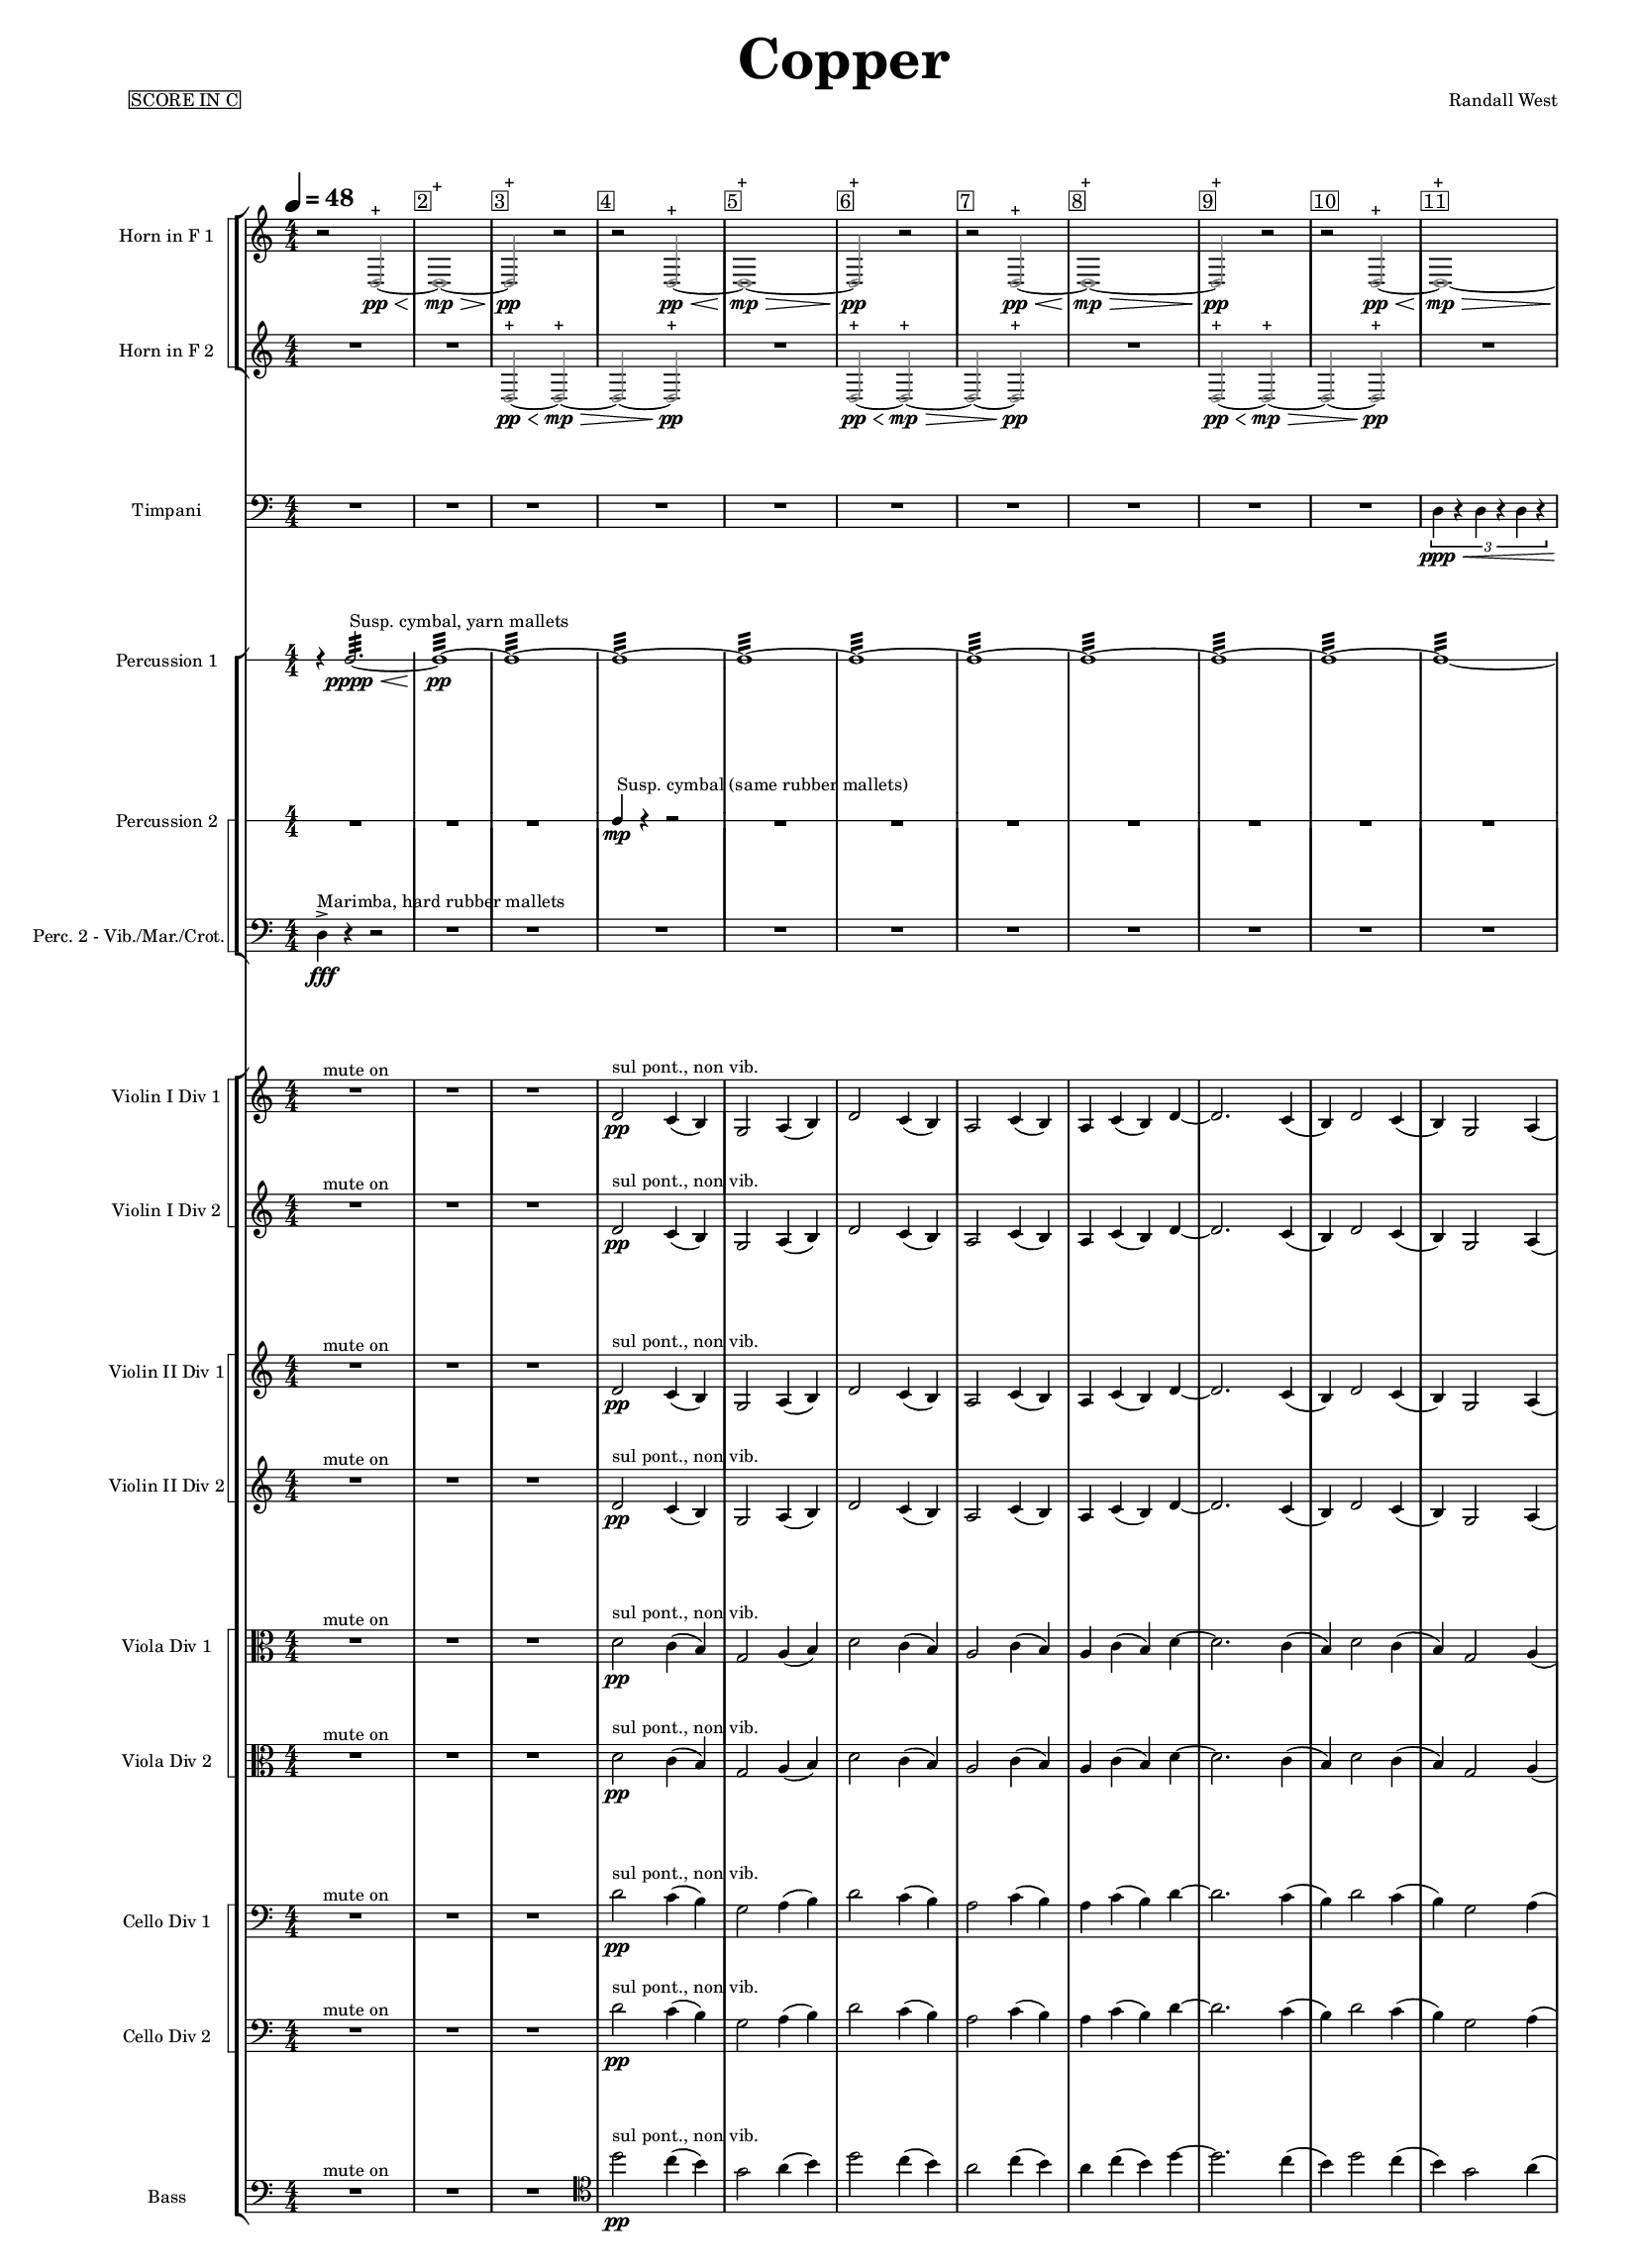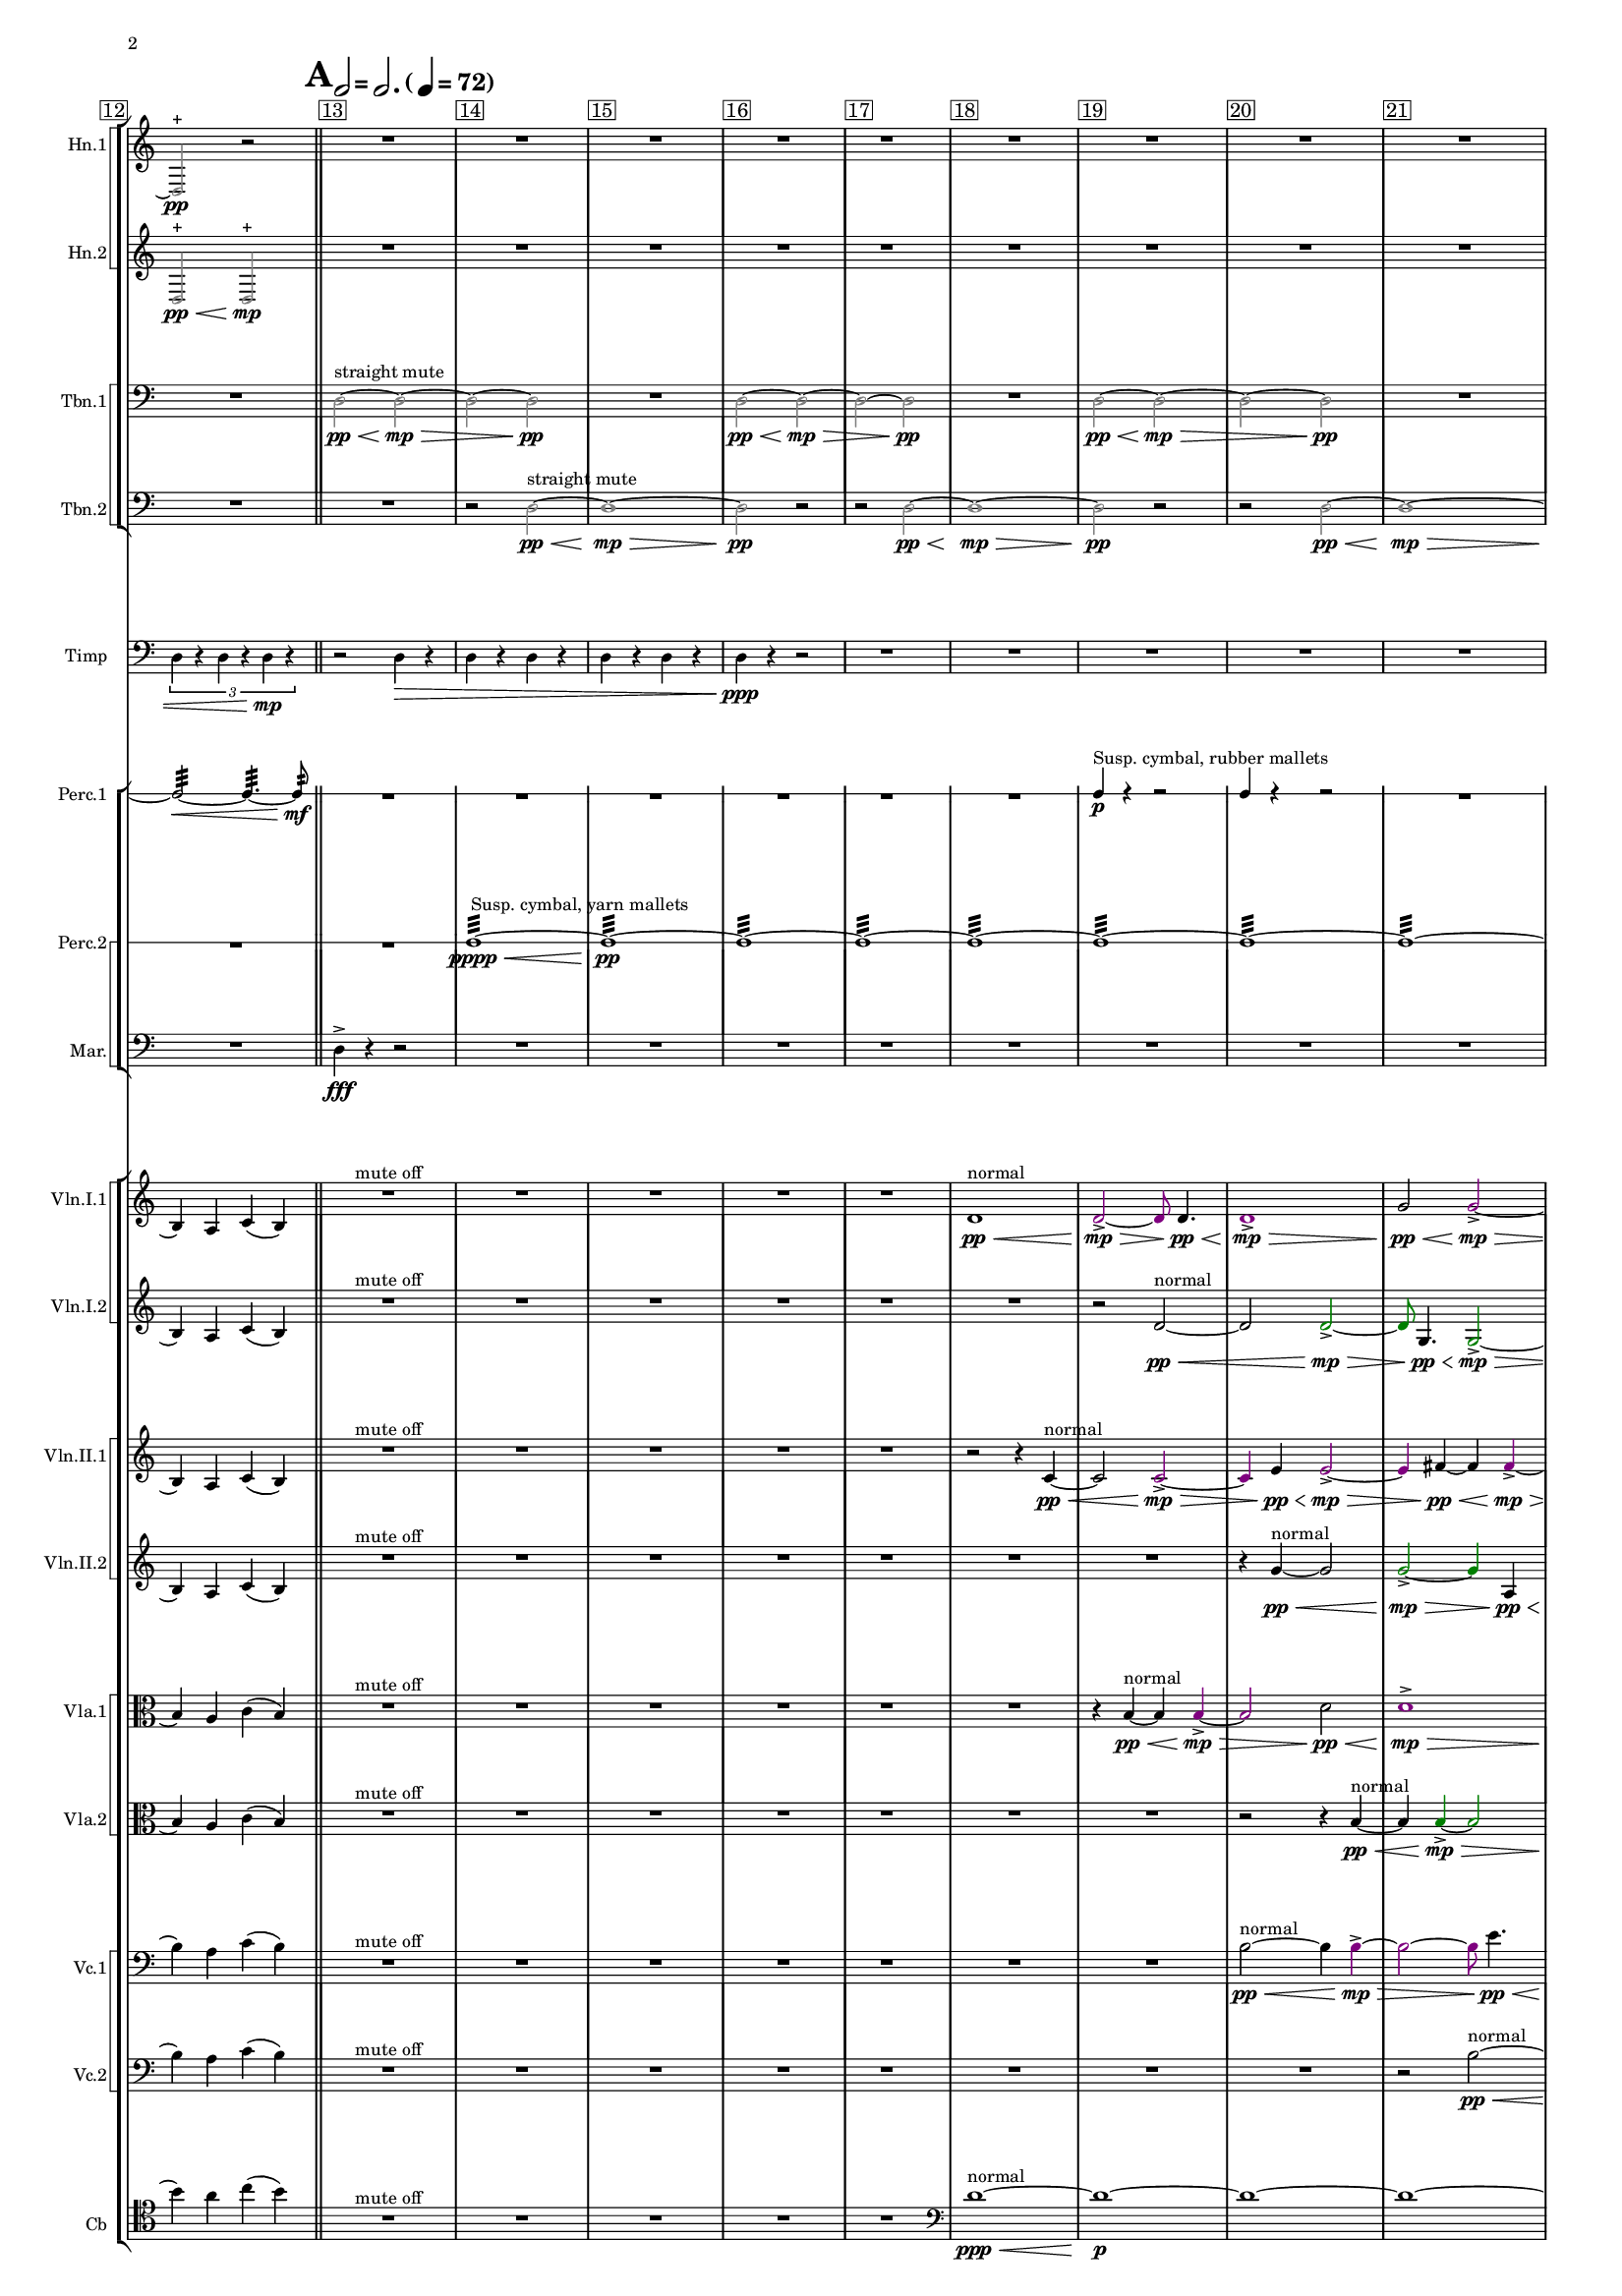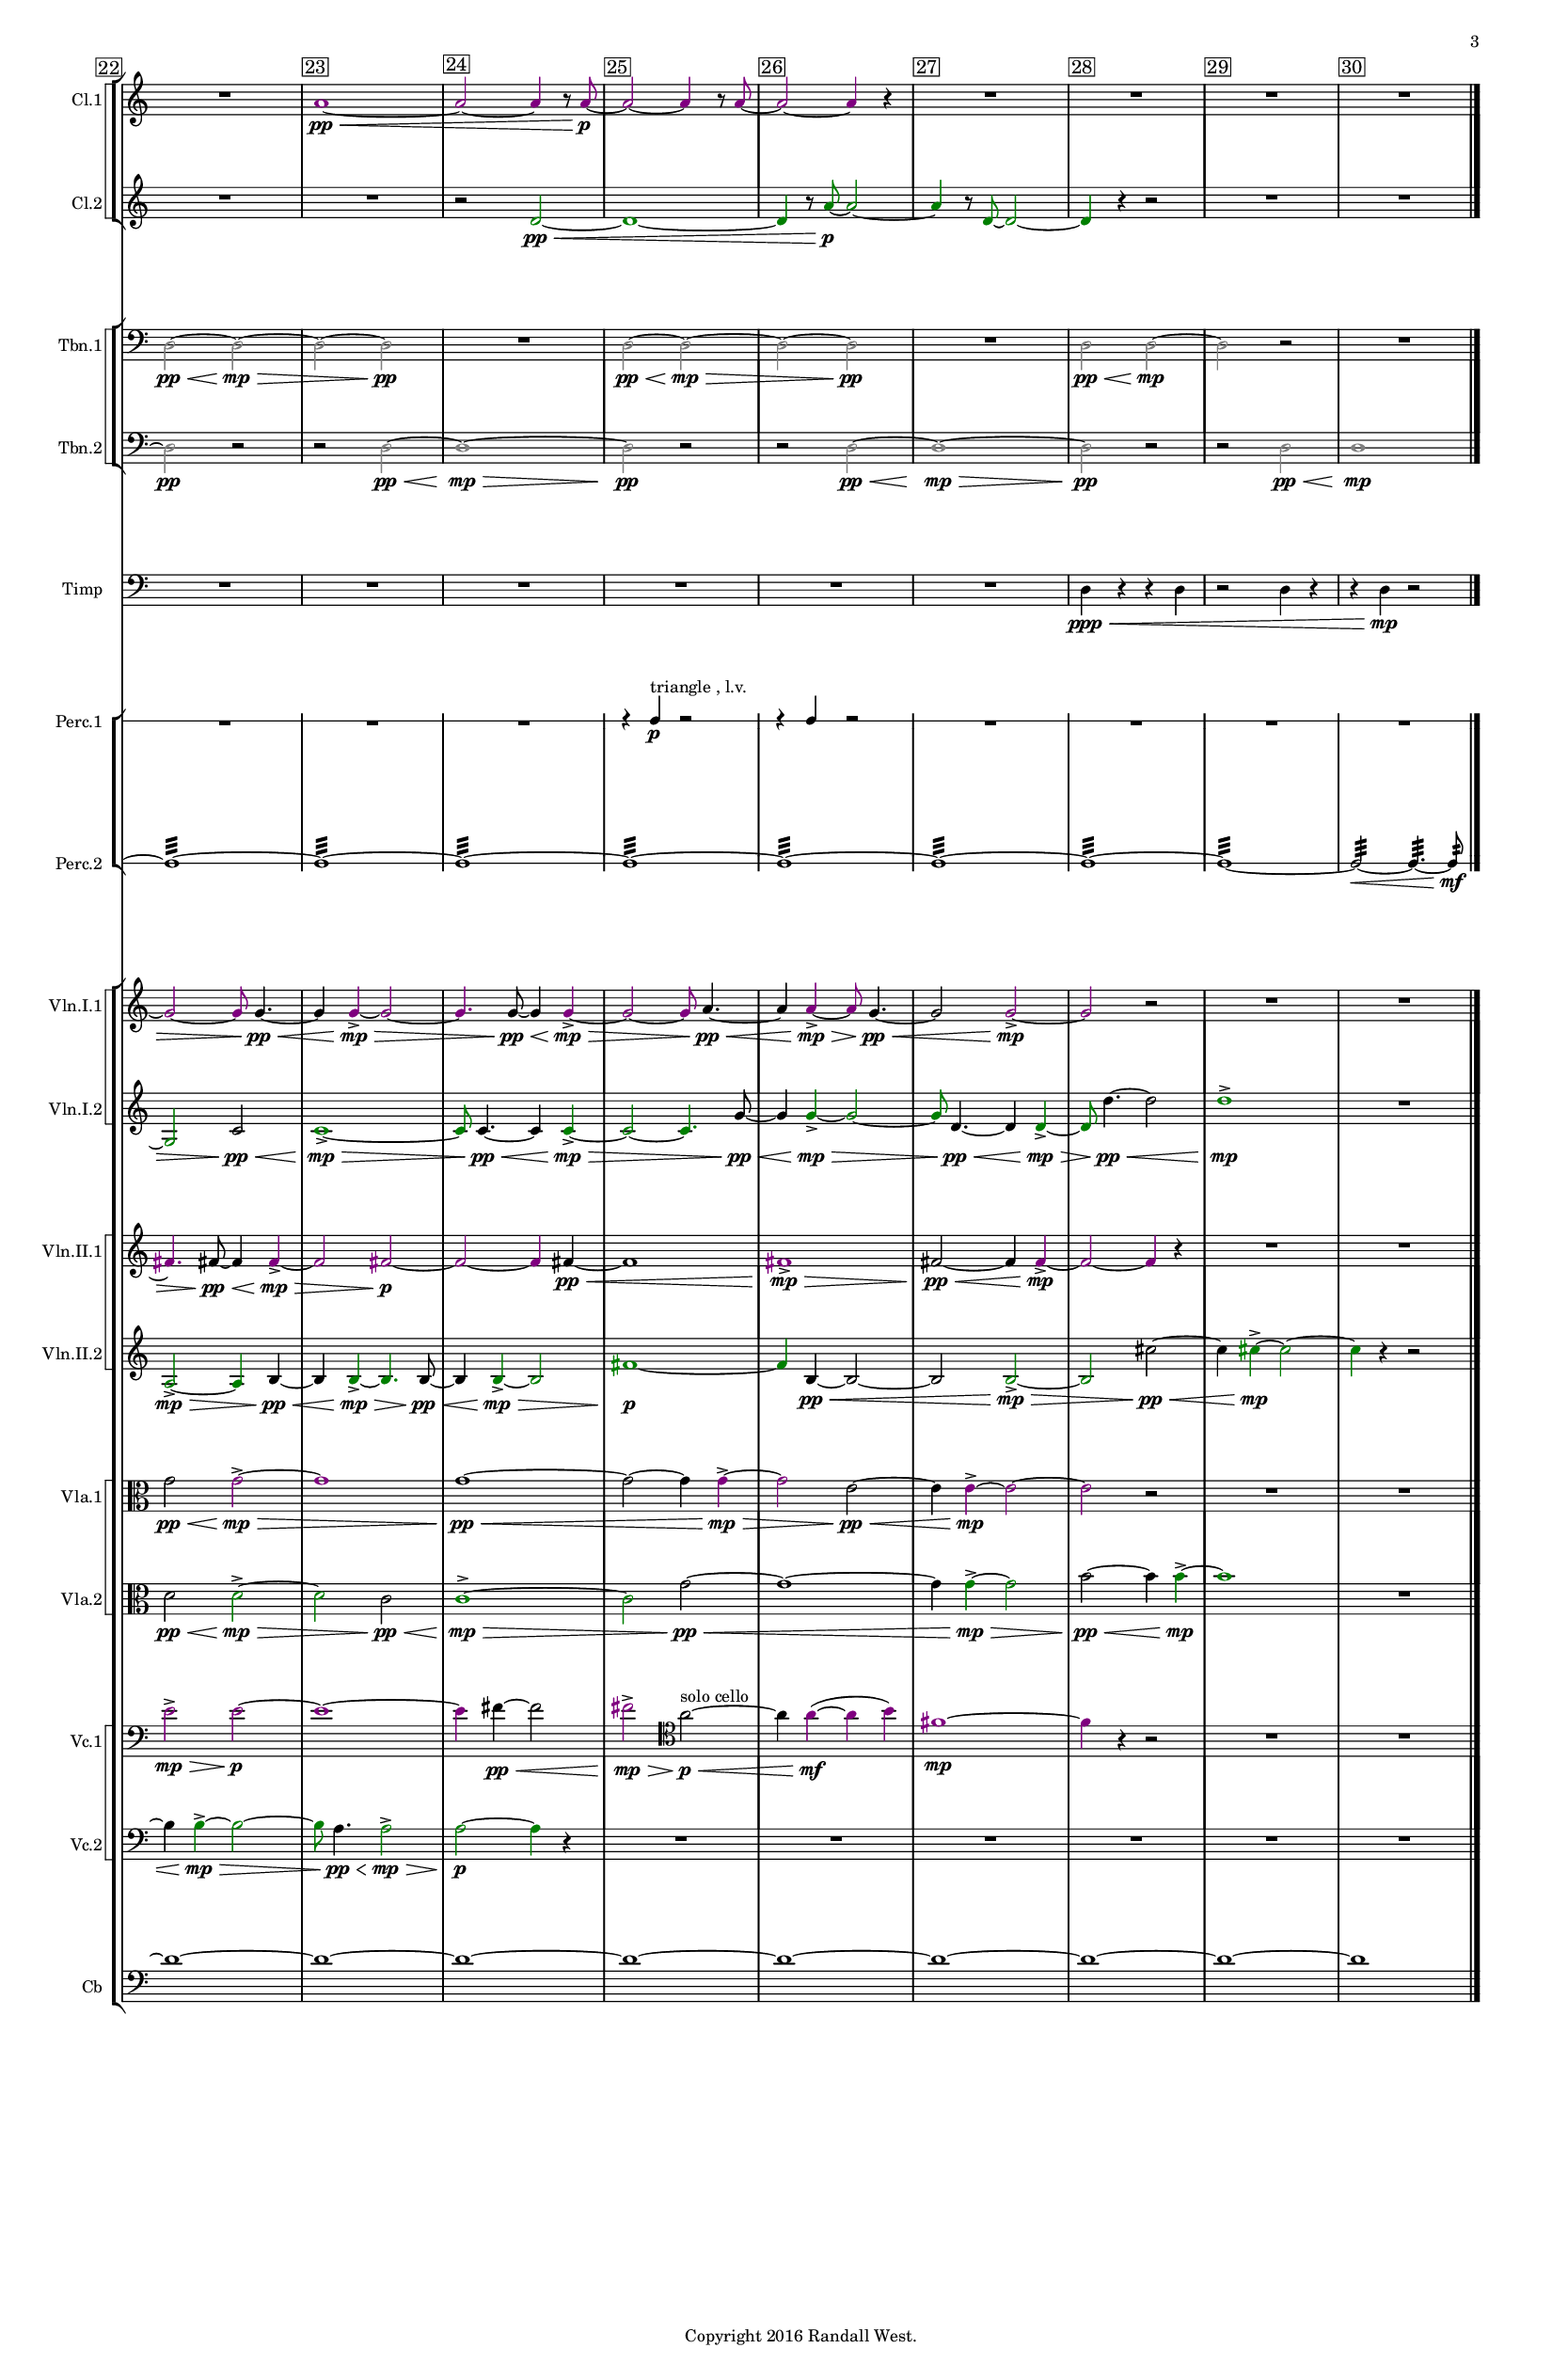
% 2016-09-27 16:38

\version "2.18.2"
\language "english"

#(set-default-paper-size "tabloid" 'portrait)
#(set-global-staff-size 15.5)

\header {
    composer = "Randall West"
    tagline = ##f
    poet = \markup { \box "SCORE IN C" } %HACKY WAY TO GET SCORE IN C IN THERE !!!!!!
    title = \markup {
        \column {
            \center-align {
                \fontsize #6 {
                    "Copper"
                }
            }
        }
    }
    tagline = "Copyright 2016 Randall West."
}

\paper {
    #(set-paper-size "tabloid")
    %#(set-paper-size "letter")
    left-margin = 22\mm
    system-separator-markup = \slashSeparator
    markup-system-spacing = #'(
        (basic-distance . 0)
        (minimum-distance . 0)
        (padding . 8)
        (stretchability . 0)
    )
    system-system-spacing = #'(
        (basic-distance . 12)
        (minimum-distance . 18)
        (padding . 12)
        (stretchability . 20)
    )
}

\layout {
    \set Score.markFormatter = #format-mark-circle-letters 
    \context {        
        \Score
        
        % \remove "Bar_number_engraver"
        \override BarNumber #'break-visibility = #'#(#f #t #t)
        \override BarNumber #'font-size = #1.2
        \override BarNumber  #'stencil = #(make-stencil-boxer 0.1 0.25 ly:text-interface::print)
        
        \override RehearsalMark #'font-size = #6

    }
    \context {
        \Staff \RemoveEmptyStaves
        \override VerticalAxisGroup #'remove-first = ##t % NOTE: comment this out to show staves on first page
        \override Hairpin #'minimum-length = #6
    }
    \context {
        \RhythmicStaff \RemoveEmptyStaves
        \override VerticalAxisGroup #'remove-first = ##t % NOTE: comment this out to show staves on first page
        \override Hairpin #'minimum-length = #6
    }
    % \context {
    %     \Dynamics
    %     \consists #Measure_counter_engraver
    %     \override MeasureCounter.direction = #DOWN
    %     \override MeasureCounter.font-encoding = #'latin1
    %     \override MeasureCounter.font-shape = #'italic
    %     % to control the distance of the Dynamics context from the staff:
    %     \override VerticalAxisGroup.nonstaff-relatedstaff-spacing.padding = #3
    %     \override MeasureCounter.font-size = #1.2
    %     % NOTE... below causes an error... why?
    %     % \override MeasureCounter.stencil = #(make-stencil-boxer 0.1 0.25 ly:text-interface::print)
    % }
}


\header {}

\layout {}

\paper {}

\score {
    \new Score <<
        \new StaffGroup <<
            \new StaffGroup \with {
                systemStartDelimiter = #'SystemStartSquare
            } <<
                \new Staff {
                    \set Staff.instrumentName = \markup { "Flute 1" }
                    \set Staff.shortInstrumentName = \markup { Fl.1 }
                    {
                        \time 4/4
                        {
                            \numericTimeSignature
                            \tempo \markup \fontsize #3 { \note #"4" #1 = 48 }
                            \accidentalStyle modern-cautionary
                            R1 * 12
                        }
                        {
                            \bar "||"
                            \tempo \markup \fontsize #3 { \note #"2" #1 = \note #"2." #1 (\note #"4" #1 = 72) }
                            \accidentalStyle modern-cautionary
                            \mark #1
                            R1 * 18
                        }
                    }
                }
                \new Staff {
                    \set Staff.instrumentName = \markup { "Flute 2" }
                    \set Staff.shortInstrumentName = \markup { Fl.2 }
                    {
                        \time 4/4
                        {
                            \numericTimeSignature
                            \tempo \markup \fontsize #3 { \note #"4" #1 = 48 }
                            \accidentalStyle modern-cautionary
                            R1 * 12
                        }
                        {
                            \bar "||"
                            \tempo \markup \fontsize #3 { \note #"2" #1 = \note #"2." #1 (\note #"4" #1 = 72) }
                            \accidentalStyle modern-cautionary
                            \mark #1
                            R1 * 18
                        }
                    }
                }
                \new Staff {
                    \set Staff.instrumentName = \markup { "Flute 3" }
                    \set Staff.shortInstrumentName = \markup { Fl.3 }
                    {
                        \time 4/4
                        {
                            \numericTimeSignature
                            \tempo \markup \fontsize #3 { \note #"4" #1 = 48 }
                            \accidentalStyle modern-cautionary
                            R1 * 12
                        }
                        {
                            \bar "||"
                            \tempo \markup \fontsize #3 { \note #"2" #1 = \note #"2." #1 (\note #"4" #1 = 72) }
                            \accidentalStyle modern-cautionary
                            \mark #1
                            R1 * 18
                        }
                    }
                }
            >>
            \new StaffGroup \with {
                systemStartDelimiter = #'SystemStartSquare
            } <<
                \new Staff {
                    \set Staff.instrumentName = \markup { "Oboe 1" }
                    \set Staff.shortInstrumentName = \markup { Ob.1 }
                    {
                        \time 4/4
                        {
                            \numericTimeSignature
                            \tempo \markup \fontsize #3 { \note #"4" #1 = 48 }
                            \accidentalStyle modern-cautionary
                            R1 * 12
                        }
                        {
                            \bar "||"
                            \tempo \markup \fontsize #3 { \note #"2" #1 = \note #"2." #1 (\note #"4" #1 = 72) }
                            \accidentalStyle modern-cautionary
                            \mark #1
                            R1 * 18
                        }
                    }
                }
                \new Staff {
                    \set Staff.instrumentName = \markup { "Oboe 2" }
                    \set Staff.shortInstrumentName = \markup { Ob.2 }
                    {
                        \time 4/4
                        {
                            \numericTimeSignature
                            \tempo \markup \fontsize #3 { \note #"4" #1 = 48 }
                            \accidentalStyle modern-cautionary
                            R1 * 12
                        }
                        {
                            \bar "||"
                            \tempo \markup \fontsize #3 { \note #"2" #1 = \note #"2." #1 (\note #"4" #1 = 72) }
                            \accidentalStyle modern-cautionary
                            \mark #1
                            R1 * 18
                        }
                    }
                }
            >>
            \new StaffGroup \with {
                systemStartDelimiter = #'SystemStartSquare
            } <<
                \new Staff {
                    \set Staff.instrumentName = \markup { "Clarinet 1" }
                    \set Staff.shortInstrumentName = \markup { Cl.1 }
                    {
                        \time 4/4
                        {
                            \numericTimeSignature
                            \tempo \markup \fontsize #3 { \note #"4" #1 = 48 }
                            \accidentalStyle modern-cautionary
                            R1 * 12
                        }
                        {
                            \bar "||"
                            \tempo \markup \fontsize #3 { \note #"2" #1 = \note #"2." #1 (\note #"4" #1 = 72) }
                            \accidentalStyle modern-cautionary
                            {
                                \mark #1
                                \mark #1
                                R1 * 10
                            }
                            \once \override Accidental.color = #darkmagenta
                            \once \override Beam.color = #darkmagenta
                            \once \override Dots.color = #darkmagenta
                            \once \override NoteHead.color = #darkmagenta
                            \once \override Stem.color = #darkmagenta
                            a'1 \pp ~ \<
                            \once \override Accidental.color = #darkmagenta
                            \once \override Beam.color = #darkmagenta
                            \once \override Dots.color = #darkmagenta
                            \once \override NoteHead.color = #darkmagenta
                            \once \override Stem.color = #darkmagenta
                            a'2 ~
                            \once \override Accidental.color = #darkmagenta
                            \once \override Beam.color = #darkmagenta
                            \once \override Dots.color = #darkmagenta
                            \once \override NoteHead.color = #darkmagenta
                            \once \override Stem.color = #darkmagenta
                            a'4
                            r8
                            \once \override Accidental.color = #darkmagenta
                            \once \override Beam.color = #darkmagenta
                            \once \override Dots.color = #darkmagenta
                            \once \override NoteHead.color = #darkmagenta
                            \once \override Stem.color = #darkmagenta
                            a'8 \p ~
                            \once \override Accidental.color = #darkmagenta
                            \once \override Beam.color = #darkmagenta
                            \once \override Dots.color = #darkmagenta
                            \once \override NoteHead.color = #darkmagenta
                            \once \override Stem.color = #darkmagenta
                            a'2 ~
                            \once \override Accidental.color = #darkmagenta
                            \once \override Beam.color = #darkmagenta
                            \once \override Dots.color = #darkmagenta
                            \once \override NoteHead.color = #darkmagenta
                            \once \override Stem.color = #darkmagenta
                            a'4
                            r8
                            \once \override Accidental.color = #darkmagenta
                            \once \override Beam.color = #darkmagenta
                            \once \override Dots.color = #darkmagenta
                            \once \override NoteHead.color = #darkmagenta
                            \once \override Stem.color = #darkmagenta
                            a'8 ~
                            \once \override Accidental.color = #darkmagenta
                            \once \override Beam.color = #darkmagenta
                            \once \override Dots.color = #darkmagenta
                            \once \override NoteHead.color = #darkmagenta
                            \once \override Stem.color = #darkmagenta
                            a'2 ~
                            \once \override Accidental.color = #darkmagenta
                            \once \override Beam.color = #darkmagenta
                            \once \override Dots.color = #darkmagenta
                            \once \override NoteHead.color = #darkmagenta
                            \once \override Stem.color = #darkmagenta
                            a'4
                            r4
                            {
                                R1 * 4
                            }
                        }
                    }
                }
                \new Staff {
                    \set Staff.instrumentName = \markup { "Clarinet 2" }
                    \set Staff.shortInstrumentName = \markup { Cl.2 }
                    {
                        \time 4/4
                        {
                            \numericTimeSignature
                            \tempo \markup \fontsize #3 { \note #"4" #1 = 48 }
                            \accidentalStyle modern-cautionary
                            R1 * 12
                        }
                        {
                            \bar "||"
                            \tempo \markup \fontsize #3 { \note #"2" #1 = \note #"2." #1 (\note #"4" #1 = 72) }
                            \accidentalStyle modern-cautionary
                            {
                                \mark #1
                                \mark #1
                                R1 * 11
                            }
                            r2
                            \once \override Accidental.color = #darkgreen
                            \once \override Beam.color = #darkgreen
                            \once \override Dots.color = #darkgreen
                            \once \override NoteHead.color = #darkgreen
                            \once \override Stem.color = #darkgreen
                            d'2 \pp ~ \<
                            \once \override Accidental.color = #darkgreen
                            \once \override Beam.color = #darkgreen
                            \once \override Dots.color = #darkgreen
                            \once \override NoteHead.color = #darkgreen
                            \once \override Stem.color = #darkgreen
                            d'1 ~
                            \once \override Accidental.color = #darkgreen
                            \once \override Beam.color = #darkgreen
                            \once \override Dots.color = #darkgreen
                            \once \override NoteHead.color = #darkgreen
                            \once \override Stem.color = #darkgreen
                            d'4
                            r8
                            \once \override Accidental.color = #darkgreen
                            \once \override Beam.color = #darkgreen
                            \once \override Dots.color = #darkgreen
                            \once \override NoteHead.color = #darkgreen
                            \once \override Stem.color = #darkgreen
                            a'8 \p ~
                            \once \override Accidental.color = #darkgreen
                            \once \override Beam.color = #darkgreen
                            \once \override Dots.color = #darkgreen
                            \once \override NoteHead.color = #darkgreen
                            \once \override Stem.color = #darkgreen
                            a'2 ~
                            \once \override Accidental.color = #darkgreen
                            \once \override Beam.color = #darkgreen
                            \once \override Dots.color = #darkgreen
                            \once \override NoteHead.color = #darkgreen
                            \once \override Stem.color = #darkgreen
                            a'4
                            r8
                            \once \override Accidental.color = #darkgreen
                            \once \override Beam.color = #darkgreen
                            \once \override Dots.color = #darkgreen
                            \once \override NoteHead.color = #darkgreen
                            \once \override Stem.color = #darkgreen
                            d'8 ~
                            \once \override Accidental.color = #darkgreen
                            \once \override Beam.color = #darkgreen
                            \once \override Dots.color = #darkgreen
                            \once \override NoteHead.color = #darkgreen
                            \once \override Stem.color = #darkgreen
                            d'2 ~
                            \once \override Accidental.color = #darkgreen
                            \once \override Beam.color = #darkgreen
                            \once \override Dots.color = #darkgreen
                            \once \override NoteHead.color = #darkgreen
                            \once \override Stem.color = #darkgreen
                            d'4
                            r4
                            r2
                            {
                                R1 * 2
                            }
                        }
                    }
                }
            >>
            \new StaffGroup \with {
                systemStartDelimiter = #'SystemStartSquare
            } <<
                \new Staff {
                    \clef "bass"
                    \set Staff.instrumentName = \markup { "Bassoon 1" }
                    \set Staff.shortInstrumentName = \markup { Bsn.1 }
                    {
                        \time 4/4
                        {
                            \numericTimeSignature
                            \tempo \markup \fontsize #3 { \note #"4" #1 = 48 }
                            \accidentalStyle modern-cautionary
                            R1 * 12
                        }
                        {
                            \bar "||"
                            \tempo \markup \fontsize #3 { \note #"2" #1 = \note #"2." #1 (\note #"4" #1 = 72) }
                            \accidentalStyle modern-cautionary
                            \mark #1
                            R1 * 18
                        }
                    }
                }
                \new Staff {
                    \clef "bass"
                    \set Staff.instrumentName = \markup { "Bassoon 2" }
                    \set Staff.shortInstrumentName = \markup { Bsn.2 }
                    {
                        \time 4/4
                        {
                            \numericTimeSignature
                            \tempo \markup \fontsize #3 { \note #"4" #1 = 48 }
                            \accidentalStyle modern-cautionary
                            R1 * 12
                        }
                        {
                            \bar "||"
                            \tempo \markup \fontsize #3 { \note #"2" #1 = \note #"2." #1 (\note #"4" #1 = 72) }
                            \accidentalStyle modern-cautionary
                            \mark #1
                            R1 * 18
                        }
                    }
                }
            >>
        >>
        \new StaffGroup <<
            \new StaffGroup \with {
                systemStartDelimiter = #'SystemStartSquare
            } <<
                \new Staff {
                    \set Staff.instrumentName = \markup { "Horn in F 1" }
                    \set Staff.shortInstrumentName = \markup { Hn.1 }
                    {
                        \time 4/4
                        {
                            \numericTimeSignature
                            \tempo \markup \fontsize #3 { \note #"4" #1 = 48 }
                            \accidentalStyle modern-cautionary
                            r2
                            \once \override Accidental.color = #grey
                            \once \override Beam.color = #grey
                            \once \override Dots.color = #grey
                            \once \override NoteHead.color = #grey
                            \once \override Stem.color = #grey
                            d2 \pp ~ \< ^ \markup { + }
                            \once \override Accidental.color = #grey
                            \once \override Beam.color = #grey
                            \once \override Dots.color = #grey
                            \once \override NoteHead.color = #grey
                            \once \override Stem.color = #grey
                            d1 \mp ~ \> ^ \markup { + }
                            \once \override Accidental.color = #grey
                            \once \override Beam.color = #grey
                            \once \override Dots.color = #grey
                            \once \override NoteHead.color = #grey
                            \once \override Stem.color = #grey
                            d2 \pp ^ \markup { + }
                            r2
                            r2
                            \once \override Accidental.color = #grey
                            \once \override Beam.color = #grey
                            \once \override Dots.color = #grey
                            \once \override NoteHead.color = #grey
                            \once \override Stem.color = #grey
                            d2 \pp ~ \< ^ \markup { + }
                            \once \override Accidental.color = #grey
                            \once \override Beam.color = #grey
                            \once \override Dots.color = #grey
                            \once \override NoteHead.color = #grey
                            \once \override Stem.color = #grey
                            d1 \mp ~ \> ^ \markup { + }
                            \once \override Accidental.color = #grey
                            \once \override Beam.color = #grey
                            \once \override Dots.color = #grey
                            \once \override NoteHead.color = #grey
                            \once \override Stem.color = #grey
                            d2 \pp ^ \markup { + }
                            r2
                            r2
                            \once \override Accidental.color = #grey
                            \once \override Beam.color = #grey
                            \once \override Dots.color = #grey
                            \once \override NoteHead.color = #grey
                            \once \override Stem.color = #grey
                            d2 \pp ~ \< ^ \markup { + }
                            \once \override Accidental.color = #grey
                            \once \override Beam.color = #grey
                            \once \override Dots.color = #grey
                            \once \override NoteHead.color = #grey
                            \once \override Stem.color = #grey
                            d1 \mp ~ \> ^ \markup { + }
                            \once \override Accidental.color = #grey
                            \once \override Beam.color = #grey
                            \once \override Dots.color = #grey
                            \once \override NoteHead.color = #grey
                            \once \override Stem.color = #grey
                            d2 \pp ^ \markup { + }
                            r2
                            r2
                            \once \override Accidental.color = #grey
                            \once \override Beam.color = #grey
                            \once \override Dots.color = #grey
                            \once \override NoteHead.color = #grey
                            \once \override Stem.color = #grey
                            d2 \pp ~ \< ^ \markup { + }
                            \once \override Accidental.color = #grey
                            \once \override Beam.color = #grey
                            \once \override Dots.color = #grey
                            \once \override NoteHead.color = #grey
                            \once \override Stem.color = #grey
                            d1 \mp ~ \> ^ \markup { + }
                            \once \override Accidental.color = #grey
                            \once \override Beam.color = #grey
                            \once \override Dots.color = #grey
                            \once \override NoteHead.color = #grey
                            \once \override Stem.color = #grey
                            d2 \pp ^ \markup { + }
                            r2
                        }
                        {
                            \bar "||"
                            \tempo \markup \fontsize #3 { \note #"2" #1 = \note #"2." #1 (\note #"4" #1 = 72) }
                            \accidentalStyle modern-cautionary
                            \mark #1
                            R1 * 18
                        }
                    }
                }
                \new Staff {
                    \set Staff.instrumentName = \markup { "Horn in F 2" }
                    \set Staff.shortInstrumentName = \markup { Hn.2 }
                    {
                        \time 4/4
                        {
                            \numericTimeSignature
                            \tempo \markup \fontsize #3 { \note #"4" #1 = 48 }
                            \accidentalStyle modern-cautionary
                            {
                                R1 * 2
                            }
                            \once \override Accidental.color = #grey
                            \once \override Beam.color = #grey
                            \once \override Dots.color = #grey
                            \once \override NoteHead.color = #grey
                            \once \override Stem.color = #grey
                            d2 \pp ~ \< ^ \markup { + }
                            \once \override Accidental.color = #grey
                            \once \override Beam.color = #grey
                            \once \override Dots.color = #grey
                            \once \override NoteHead.color = #grey
                            \once \override Stem.color = #grey
                            d2 \mp ~ ~ \> ^ \markup { + }
                            \once \override Accidental.color = #grey
                            \once \override Beam.color = #grey
                            \once \override Dots.color = #grey
                            \once \override NoteHead.color = #grey
                            \once \override Stem.color = #grey
                            d2 ~
                            \once \override Accidental.color = #grey
                            \once \override Beam.color = #grey
                            \once \override Dots.color = #grey
                            \once \override NoteHead.color = #grey
                            \once \override Stem.color = #grey
                            d2 \pp ^ \markup { + }
                            {
                                R1 * 1
                            }
                            \once \override Accidental.color = #grey
                            \once \override Beam.color = #grey
                            \once \override Dots.color = #grey
                            \once \override NoteHead.color = #grey
                            \once \override Stem.color = #grey
                            d2 \pp ~ \< ^ \markup { + }
                            \once \override Accidental.color = #grey
                            \once \override Beam.color = #grey
                            \once \override Dots.color = #grey
                            \once \override NoteHead.color = #grey
                            \once \override Stem.color = #grey
                            d2 \mp ~ ~ \> ^ \markup { + }
                            \once \override Accidental.color = #grey
                            \once \override Beam.color = #grey
                            \once \override Dots.color = #grey
                            \once \override NoteHead.color = #grey
                            \once \override Stem.color = #grey
                            d2 ~
                            \once \override Accidental.color = #grey
                            \once \override Beam.color = #grey
                            \once \override Dots.color = #grey
                            \once \override NoteHead.color = #grey
                            \once \override Stem.color = #grey
                            d2 \pp ^ \markup { + }
                            {
                                R1 * 1
                            }
                            \once \override Accidental.color = #grey
                            \once \override Beam.color = #grey
                            \once \override Dots.color = #grey
                            \once \override NoteHead.color = #grey
                            \once \override Stem.color = #grey
                            d2 \pp ~ \< ^ \markup { + }
                            \once \override Accidental.color = #grey
                            \once \override Beam.color = #grey
                            \once \override Dots.color = #grey
                            \once \override NoteHead.color = #grey
                            \once \override Stem.color = #grey
                            d2 \mp ~ ~ \> ^ \markup { + }
                            \once \override Accidental.color = #grey
                            \once \override Beam.color = #grey
                            \once \override Dots.color = #grey
                            \once \override NoteHead.color = #grey
                            \once \override Stem.color = #grey
                            d2 ~
                            \once \override Accidental.color = #grey
                            \once \override Beam.color = #grey
                            \once \override Dots.color = #grey
                            \once \override NoteHead.color = #grey
                            \once \override Stem.color = #grey
                            d2 \pp ^ \markup { + }
                            {
                                R1 * 1
                            }
                            \once \override Accidental.color = #grey
                            \once \override Beam.color = #grey
                            \once \override Dots.color = #grey
                            \once \override NoteHead.color = #grey
                            \once \override Stem.color = #grey
                            d2 \pp \< ^ \markup { + }
                            \once \override Accidental.color = #grey
                            \once \override Beam.color = #grey
                            \once \override Dots.color = #grey
                            \once \override NoteHead.color = #grey
                            \once \override Stem.color = #grey
                            d2 \mp ^ \markup { + }
                        }
                        {
                            \bar "||"
                            \tempo \markup \fontsize #3 { \note #"2" #1 = \note #"2." #1 (\note #"4" #1 = 72) }
                            \accidentalStyle modern-cautionary
                            \mark #1
                            R1 * 18
                        }
                    }
                }
            >>
            \new StaffGroup \with {
                systemStartDelimiter = #'SystemStartSquare
            } <<
                \new Staff {
                    \set Staff.instrumentName = \markup { "Trumpet in C 1" }
                    \set Staff.shortInstrumentName = \markup { Tpt.1 }
                    {
                        \time 4/4
                        {
                            \numericTimeSignature
                            \tempo \markup \fontsize #3 { \note #"4" #1 = 48 }
                            \accidentalStyle modern-cautionary
                            R1 * 12
                        }
                        {
                            \bar "||"
                            \tempo \markup \fontsize #3 { \note #"2" #1 = \note #"2." #1 (\note #"4" #1 = 72) }
                            \accidentalStyle modern-cautionary
                            \mark #1
                            R1 * 18
                        }
                    }
                }
                \new Staff {
                    \set Staff.instrumentName = \markup { "Trumpet in C 2" }
                    \set Staff.shortInstrumentName = \markup { Tpt.2 }
                    {
                        \time 4/4
                        {
                            \numericTimeSignature
                            \tempo \markup \fontsize #3 { \note #"4" #1 = 48 }
                            \accidentalStyle modern-cautionary
                            R1 * 12
                        }
                        {
                            \bar "||"
                            \tempo \markup \fontsize #3 { \note #"2" #1 = \note #"2." #1 (\note #"4" #1 = 72) }
                            \accidentalStyle modern-cautionary
                            \mark #1
                            R1 * 18
                        }
                    }
                }
            >>
            \new StaffGroup \with {
                systemStartDelimiter = #'SystemStartSquare
            } <<
                \new Staff {
                    \clef "bass"
                    \set Staff.instrumentName = \markup { "Tenor Trombone 1" }
                    \set Staff.shortInstrumentName = \markup { Tbn.1 }
                    {
                        \time 4/4
                        {
                            \numericTimeSignature
                            \tempo \markup \fontsize #3 { \note #"4" #1 = 48 }
                            \accidentalStyle modern-cautionary
                            R1 * 12
                        }
                        {
                            \bar "||"
                            \tempo \markup \fontsize #3 { \note #"2" #1 = \note #"2." #1 (\note #"4" #1 = 72) }
                            \accidentalStyle modern-cautionary
                            \once \override Accidental.color = #grey
                            \once \override Beam.color = #grey
                            \once \override Dots.color = #grey
                            \once \override NoteHead.color = #grey
                            \once \override Stem.color = #grey
                            \mark #1
                            d2 \pp ~ \< ^ \markup { "straight mute" }
                            \once \override Accidental.color = #grey
                            \once \override Beam.color = #grey
                            \once \override Dots.color = #grey
                            \once \override NoteHead.color = #grey
                            \once \override Stem.color = #grey
                            d2 \mp ~ ~ \>
                            \once \override Accidental.color = #grey
                            \once \override Beam.color = #grey
                            \once \override Dots.color = #grey
                            \once \override NoteHead.color = #grey
                            \once \override Stem.color = #grey
                            d2 ~
                            \once \override Accidental.color = #grey
                            \once \override Beam.color = #grey
                            \once \override Dots.color = #grey
                            \once \override NoteHead.color = #grey
                            \once \override Stem.color = #grey
                            d2 \pp
                            {
                                R1 * 1
                            }
                            \once \override Accidental.color = #grey
                            \once \override Beam.color = #grey
                            \once \override Dots.color = #grey
                            \once \override NoteHead.color = #grey
                            \once \override Stem.color = #grey
                            d2 \pp ~ \<
                            \once \override Accidental.color = #grey
                            \once \override Beam.color = #grey
                            \once \override Dots.color = #grey
                            \once \override NoteHead.color = #grey
                            \once \override Stem.color = #grey
                            d2 \mp ~ ~ \>
                            \once \override Accidental.color = #grey
                            \once \override Beam.color = #grey
                            \once \override Dots.color = #grey
                            \once \override NoteHead.color = #grey
                            \once \override Stem.color = #grey
                            d2 ~
                            \once \override Accidental.color = #grey
                            \once \override Beam.color = #grey
                            \once \override Dots.color = #grey
                            \once \override NoteHead.color = #grey
                            \once \override Stem.color = #grey
                            d2 \pp
                            {
                                R1 * 1
                            }
                            \once \override Accidental.color = #grey
                            \once \override Beam.color = #grey
                            \once \override Dots.color = #grey
                            \once \override NoteHead.color = #grey
                            \once \override Stem.color = #grey
                            d2 \pp ~ \<
                            \once \override Accidental.color = #grey
                            \once \override Beam.color = #grey
                            \once \override Dots.color = #grey
                            \once \override NoteHead.color = #grey
                            \once \override Stem.color = #grey
                            d2 \mp ~ ~ \>
                            \once \override Accidental.color = #grey
                            \once \override Beam.color = #grey
                            \once \override Dots.color = #grey
                            \once \override NoteHead.color = #grey
                            \once \override Stem.color = #grey
                            d2 ~
                            \once \override Accidental.color = #grey
                            \once \override Beam.color = #grey
                            \once \override Dots.color = #grey
                            \once \override NoteHead.color = #grey
                            \once \override Stem.color = #grey
                            d2 \pp
                            {
                                R1 * 1
                            }
                            \once \override Accidental.color = #grey
                            \once \override Beam.color = #grey
                            \once \override Dots.color = #grey
                            \once \override NoteHead.color = #grey
                            \once \override Stem.color = #grey
                            d2 \pp ~ \<
                            \once \override Accidental.color = #grey
                            \once \override Beam.color = #grey
                            \once \override Dots.color = #grey
                            \once \override NoteHead.color = #grey
                            \once \override Stem.color = #grey
                            d2 \mp ~ ~ \>
                            \once \override Accidental.color = #grey
                            \once \override Beam.color = #grey
                            \once \override Dots.color = #grey
                            \once \override NoteHead.color = #grey
                            \once \override Stem.color = #grey
                            d2 ~
                            \once \override Accidental.color = #grey
                            \once \override Beam.color = #grey
                            \once \override Dots.color = #grey
                            \once \override NoteHead.color = #grey
                            \once \override Stem.color = #grey
                            d2 \pp
                            {
                                R1 * 1
                            }
                            \once \override Accidental.color = #grey
                            \once \override Beam.color = #grey
                            \once \override Dots.color = #grey
                            \once \override NoteHead.color = #grey
                            \once \override Stem.color = #grey
                            d2 \pp ~ \<
                            \once \override Accidental.color = #grey
                            \once \override Beam.color = #grey
                            \once \override Dots.color = #grey
                            \once \override NoteHead.color = #grey
                            \once \override Stem.color = #grey
                            d2 \mp ~ ~ \>
                            \once \override Accidental.color = #grey
                            \once \override Beam.color = #grey
                            \once \override Dots.color = #grey
                            \once \override NoteHead.color = #grey
                            \once \override Stem.color = #grey
                            d2 ~
                            \once \override Accidental.color = #grey
                            \once \override Beam.color = #grey
                            \once \override Dots.color = #grey
                            \once \override NoteHead.color = #grey
                            \once \override Stem.color = #grey
                            d2 \pp
                            {
                                R1 * 1
                            }
                            \once \override Accidental.color = #grey
                            \once \override Beam.color = #grey
                            \once \override Dots.color = #grey
                            \once \override NoteHead.color = #grey
                            \once \override Stem.color = #grey
                            d2 \pp \<
                            \once \override Accidental.color = #grey
                            \once \override Beam.color = #grey
                            \once \override Dots.color = #grey
                            \once \override NoteHead.color = #grey
                            \once \override Stem.color = #grey
                            d2 \mp ~
                            \once \override Accidental.color = #grey
                            \once \override Beam.color = #grey
                            \once \override Dots.color = #grey
                            \once \override NoteHead.color = #grey
                            \once \override Stem.color = #grey
                            d2
                            r2
                            {
                                R1 * 1
                            }
                        }
                    }
                }
                \new Staff {
                    \clef "bass"
                    \set Staff.instrumentName = \markup { "Tenor Trombone 2" }
                    \set Staff.shortInstrumentName = \markup { Tbn.2 }
                    {
                        \time 4/4
                        {
                            \numericTimeSignature
                            \tempo \markup \fontsize #3 { \note #"4" #1 = 48 }
                            \accidentalStyle modern-cautionary
                            R1 * 12
                        }
                        {
                            \bar "||"
                            \tempo \markup \fontsize #3 { \note #"2" #1 = \note #"2." #1 (\note #"4" #1 = 72) }
                            \accidentalStyle modern-cautionary
                            {
                                \mark #1
                                \mark #1
                                R1 * 1
                            }
                            r2
                            \once \override Accidental.color = #grey
                            \once \override Beam.color = #grey
                            \once \override Dots.color = #grey
                            \once \override NoteHead.color = #grey
                            \once \override Stem.color = #grey
                            d2 \pp ~ \< ^ \markup { "straight mute" }
                            \once \override Accidental.color = #grey
                            \once \override Beam.color = #grey
                            \once \override Dots.color = #grey
                            \once \override NoteHead.color = #grey
                            \once \override Stem.color = #grey
                            d1 \mp ~ \>
                            \once \override Accidental.color = #grey
                            \once \override Beam.color = #grey
                            \once \override Dots.color = #grey
                            \once \override NoteHead.color = #grey
                            \once \override Stem.color = #grey
                            d2 \pp
                            r2
                            r2
                            \once \override Accidental.color = #grey
                            \once \override Beam.color = #grey
                            \once \override Dots.color = #grey
                            \once \override NoteHead.color = #grey
                            \once \override Stem.color = #grey
                            d2 \pp ~ \<
                            \once \override Accidental.color = #grey
                            \once \override Beam.color = #grey
                            \once \override Dots.color = #grey
                            \once \override NoteHead.color = #grey
                            \once \override Stem.color = #grey
                            d1 \mp ~ \>
                            \once \override Accidental.color = #grey
                            \once \override Beam.color = #grey
                            \once \override Dots.color = #grey
                            \once \override NoteHead.color = #grey
                            \once \override Stem.color = #grey
                            d2 \pp
                            r2
                            r2
                            \once \override Accidental.color = #grey
                            \once \override Beam.color = #grey
                            \once \override Dots.color = #grey
                            \once \override NoteHead.color = #grey
                            \once \override Stem.color = #grey
                            d2 \pp ~ \<
                            \once \override Accidental.color = #grey
                            \once \override Beam.color = #grey
                            \once \override Dots.color = #grey
                            \once \override NoteHead.color = #grey
                            \once \override Stem.color = #grey
                            d1 \mp ~ \>
                            \once \override Accidental.color = #grey
                            \once \override Beam.color = #grey
                            \once \override Dots.color = #grey
                            \once \override NoteHead.color = #grey
                            \once \override Stem.color = #grey
                            d2 \pp
                            r2
                            r2
                            \once \override Accidental.color = #grey
                            \once \override Beam.color = #grey
                            \once \override Dots.color = #grey
                            \once \override NoteHead.color = #grey
                            \once \override Stem.color = #grey
                            d2 \pp ~ \<
                            \once \override Accidental.color = #grey
                            \once \override Beam.color = #grey
                            \once \override Dots.color = #grey
                            \once \override NoteHead.color = #grey
                            \once \override Stem.color = #grey
                            d1 \mp ~ \>
                            \once \override Accidental.color = #grey
                            \once \override Beam.color = #grey
                            \once \override Dots.color = #grey
                            \once \override NoteHead.color = #grey
                            \once \override Stem.color = #grey
                            d2 \pp
                            r2
                            r2
                            \once \override Accidental.color = #grey
                            \once \override Beam.color = #grey
                            \once \override Dots.color = #grey
                            \once \override NoteHead.color = #grey
                            \once \override Stem.color = #grey
                            d2 \pp ~ \<
                            \once \override Accidental.color = #grey
                            \once \override Beam.color = #grey
                            \once \override Dots.color = #grey
                            \once \override NoteHead.color = #grey
                            \once \override Stem.color = #grey
                            d1 \mp ~ \>
                            \once \override Accidental.color = #grey
                            \once \override Beam.color = #grey
                            \once \override Dots.color = #grey
                            \once \override NoteHead.color = #grey
                            \once \override Stem.color = #grey
                            d2 \pp
                            r2
                            r2
                            \once \override Accidental.color = #grey
                            \once \override Beam.color = #grey
                            \once \override Dots.color = #grey
                            \once \override NoteHead.color = #grey
                            \once \override Stem.color = #grey
                            d2 \pp \<
                            \once \override Accidental.color = #grey
                            \once \override Beam.color = #grey
                            \once \override Dots.color = #grey
                            \once \override NoteHead.color = #grey
                            \once \override Stem.color = #grey
                            d1 \mp
                        }
                    }
                }
            >>
            \new Staff {
                \clef "bass"
                \set Staff.instrumentName = \markup { Tuba }
                \set Staff.shortInstrumentName = \markup { Tba }
                {
                    \time 4/4
                    {
                        \numericTimeSignature
                        \tempo \markup \fontsize #3 { \note #"4" #1 = 48 }
                        \accidentalStyle modern-cautionary
                        R1 * 12
                    }
                    {
                        \bar "||"
                        \tempo \markup \fontsize #3 { \note #"2" #1 = \note #"2." #1 (\note #"4" #1 = 72) }
                        \accidentalStyle modern-cautionary
                        \mark #1
                        R1 * 18
                    }
                }
            }
        >>
        \new Staff {
            \clef "bass"
            \set Staff.instrumentName = \markup { Timpani }
            \set Staff.shortInstrumentName = \markup { Timp }
            {
                \time 4/4
                {
                    \numericTimeSignature
                    \tempo \markup \fontsize #3 { \note #"4" #1 = 48 }
                    \accidentalStyle modern-cautionary
                    R1 * 10
                    \times 2/3 {
                        d4 \ppp \<
                        r4
                        d4
                        r4
                        d4
                        r4
                    }
                    \times 2/3 {
                        d4
                        r4
                        d4
                        r4
                        d4 \mp
                        r4
                    }
                }
                {
                    \bar "||"
                    \tempo \markup \fontsize #3 { \note #"2" #1 = \note #"2." #1 (\note #"4" #1 = 72) }
                    \accidentalStyle modern-cautionary
                    \mark #1
                    r2
                    d4 \>
                    r4
                    d4
                    r4
                    d4
                    r4
                    d4
                    r4
                    d4
                    r4
                    d4 \ppp
                    r4
                    r2
                    R1 * 11
                    d4 \ppp \<
                    r4
                    r4
                    d4
                    r2
                    d4
                    r4
                    r4
                    d4 \mp
                    r2
                }
            }
        }
        \new StaffGroup <<
            \new RhythmicStaff {
                \clef "percussion"
                \set Staff.instrumentName = \markup { "Percussion 1" }
                \set Staff.shortInstrumentName = \markup { Perc.1 }
                {
                    \time 4/4
                    {
                        \numericTimeSignature
                        \tempo \markup \fontsize #3 { \note #"4" #1 = 48 }
                        \accidentalStyle modern-cautionary
                        r4
                        c2. :32 \pppp ~ \< ^ \markup { " Susp. cymbal, yarn mallets " }
                        c1 :32 \pp ~
                        c1 :32 ~
                        c1 :32 ~
                        c1 :32 ~
                        c1 :32 ~
                        c1 :32 ~
                        c1 :32 ~
                        c1 :32 ~
                        c1 :32 ~
                        c1 :32 ~
                        c2 :32 ~ \<
                        c4. :32 ~
                        c8 :32 \mf
                    }
                    {
                        \bar "||"
                        \tempo \markup \fontsize #3 { \note #"2" #1 = \note #"2." #1 (\note #"4" #1 = 72) }
                        \accidentalStyle modern-cautionary
                        \mark #1
                        R1 * 6
                        c4 \p ^ \markup { "Susp. cymbal, rubber mallets" }
                        r4
                        r2
                        c4
                        r4
                        r2
                        R1 * 4
                        r4
                        c4 \p
                            ^ \markup {
                                triangle
                                ,
                                l.v.
                                }
                        r2
                        r4
                        c4
                        r2
                        R1 * 4
                    }
                }
            }
            \new StaffGroup \with {
                systemStartDelimiter = #'SystemStartSquare
            } <<
                \new RhythmicStaff {
                    \clef "percussion"
                    \set Staff.instrumentName = \markup { "Percussion 2" }
                    \set Staff.shortInstrumentName = \markup { Perc.2 }
                    {
                        \time 4/4
                        {
                            \numericTimeSignature
                            \tempo \markup \fontsize #3 { \note #"4" #1 = 48 }
                            \accidentalStyle modern-cautionary
                            R1 * 3
                            c4 \mp ^ \markup { " Susp. cymbal (same rubber mallets)" }
                            r4
                            r2
                            R1 * 8
                        }
                        {
                            \bar "||"
                            \tempo \markup \fontsize #3 { \note #"2" #1 = \note #"2." #1 (\note #"4" #1 = 72) }
                            \accidentalStyle modern-cautionary
                            \mark #1
                            R1
                            c1 :32 \pppp ~ \< ^ \markup { " Susp. cymbal, yarn mallets " }
                            c1 :32 \pp ~
                            c1 :32 ~
                            c1 :32 ~
                            c1 :32 ~
                            c1 :32 ~
                            c1 :32 ~
                            c1 :32 ~
                            c1 :32 ~
                            c1 :32 ~
                            c1 :32 ~
                            c1 :32 ~
                            c1 :32 ~
                            c1 :32 ~
                            c1 :32 ~
                            c1 :32 ~
                            c2 :32 ~ \<
                            c4. :32 ~
                            c8 :32 \mf
                        }
                    }
                }
                \new Staff {
                    \set Staff.instrumentName = \markup { "Perc. 2 - Vib./Mar./Crot." }
                    \set Staff.shortInstrumentName = \markup { Mar. }
                    {
                        \time 4/4
                        {
                            \numericTimeSignature
                            \tempo \markup \fontsize #3 { \note #"4" #1 = 48 }
                            \accidentalStyle modern-cautionary
                            \clef "bass"
                            d4 -\accent \fff ^ \markup { "Marimba, hard rubber mallets" }
                            r4
                            r2
                            R1 * 11
                        }
                        {
                            \bar "||"
                            \tempo \markup \fontsize #3 { \note #"2" #1 = \note #"2." #1 (\note #"4" #1 = 72) }
                            \accidentalStyle modern-cautionary
                            \clef "bass"
                            \mark #1
                            d4 -\accent \fff
                            r4
                            r2
                            R1 * 17
                        }
                    }
                }
            >>
        >>
        \new PianoStaff <<
            \set PianoStaff.instrumentName = \markup { Harp }
            \set PianoStaff.shortInstrumentName = \markup { Hp. }
            \new Staff {
                {
                    \time 4/4
                    {
                        \numericTimeSignature
                        \tempo \markup \fontsize #3 { \note #"4" #1 = 48 }
                        \accidentalStyle modern-cautionary
                        R1 * 12
                    }
                    {
                        \bar "||"
                        \tempo \markup \fontsize #3 { \note #"2" #1 = \note #"2." #1 (\note #"4" #1 = 72) }
                        \accidentalStyle modern-cautionary
                        \mark #1
                        R1 * 18
                    }
                }
            }
            \new Staff {
                \clef "bass"
                {
                    \time 4/4
                    {
                        \numericTimeSignature
                        \tempo \markup \fontsize #3 { \note #"4" #1 = 48 }
                        \accidentalStyle modern-cautionary
                        R1 * 12
                    }
                    {
                        \bar "||"
                        \tempo \markup \fontsize #3 { \note #"2" #1 = \note #"2." #1 (\note #"4" #1 = 72) }
                        \accidentalStyle modern-cautionary
                        \mark #1
                        R1 * 18
                    }
                }
            }
        >>
        \new PianoStaff <<
            \set PianoStaff.instrumentName = \markup { Piano }
            \set PianoStaff.shortInstrumentName = \markup { Pno. }
            \new Staff {
                {
                    \time 4/4
                    {
                        \numericTimeSignature
                        \tempo \markup \fontsize #3 { \note #"4" #1 = 48 }
                        \accidentalStyle modern-cautionary
                        R1 * 12
                    }
                    {
                        \bar "||"
                        \tempo \markup \fontsize #3 { \note #"2" #1 = \note #"2." #1 (\note #"4" #1 = 72) }
                        \accidentalStyle modern-cautionary
                        \mark #1
                        R1 * 18
                    }
                }
            }
            \new Staff {
                \clef "bass"
                {
                    \time 4/4
                    {
                        \numericTimeSignature
                        \tempo \markup \fontsize #3 { \note #"4" #1 = 48 }
                        \accidentalStyle modern-cautionary
                        R1 * 12
                    }
                    {
                        \bar "||"
                        \tempo \markup \fontsize #3 { \note #"2" #1 = \note #"2." #1 (\note #"4" #1 = 72) }
                        \accidentalStyle modern-cautionary
                        \mark #1
                        R1 * 18
                    }
                }
            }
        >>
        \new StaffGroup <<
            \new StaffGroup \with {
                systemStartDelimiter = #'SystemStartSquare
            } <<
                \new Staff {
                    \set Staff.instrumentName = \markup { "Violin I Div 1" }
                    \set Staff.shortInstrumentName = \markup { Vln.I.1 }
                    {
                        {
                            {
                                R1 * 3 ^ \markup { "mute on" }
                            }
                            d'2 \pp ^ \markup { "sul pont., non vib." }
                            c'4 (
                            b4 )
                            g2
                            a4 (
                            b4 )
                            d'2
                            c'4 (
                            b4 )
                            a2
                            c'4 (
                            b4 )
                            a4
                            c'4 (
                            b4 )
                            d'4 ~
                            d'2.
                            c'4 (
                            b4 )
                            d'2
                            c'4 (
                            b4 )
                            g2
                            a4 (
                            b4 )
                            a4
                            c'4 (
                            b4 )
                        }
                        {
                            {
                                R1 * 5 ^ \markup { "mute off" }
                            }
                            d'1 \pp \< ^ \markup { normal }
                            \once \override Accidental.color = #darkmagenta
                            \once \override Beam.color = #darkmagenta
                            \once \override Dots.color = #darkmagenta
                            \once \override NoteHead.color = #darkmagenta
                            \once \override Stem.color = #darkmagenta
                            d'2 -\accent \mp ~ \>
                            \once \override Accidental.color = #darkmagenta
                            \once \override Beam.color = #darkmagenta
                            \once \override Dots.color = #darkmagenta
                            \once \override NoteHead.color = #darkmagenta
                            \once \override Stem.color = #darkmagenta
                            d'8
                            d'4. \pp \<
                            \once \override Accidental.color = #darkmagenta
                            \once \override Beam.color = #darkmagenta
                            \once \override Dots.color = #darkmagenta
                            \once \override NoteHead.color = #darkmagenta
                            \once \override Stem.color = #darkmagenta
                            d'1 -\accent \mp \>
                            g'2 \pp \<
                            \once \override Accidental.color = #darkmagenta
                            \once \override Beam.color = #darkmagenta
                            \once \override Dots.color = #darkmagenta
                            \once \override NoteHead.color = #darkmagenta
                            \once \override Stem.color = #darkmagenta
                            g'2 -\accent \mp ~ \>
                            \once \override Accidental.color = #darkmagenta
                            \once \override Beam.color = #darkmagenta
                            \once \override Dots.color = #darkmagenta
                            \once \override NoteHead.color = #darkmagenta
                            \once \override Stem.color = #darkmagenta
                            g'2 ~
                            \once \override Accidental.color = #darkmagenta
                            \once \override Beam.color = #darkmagenta
                            \once \override Dots.color = #darkmagenta
                            \once \override NoteHead.color = #darkmagenta
                            \once \override Stem.color = #darkmagenta
                            g'8
                            g'4. \pp ~ \<
                            g'4
                            \once \override Accidental.color = #darkmagenta
                            \once \override Beam.color = #darkmagenta
                            \once \override Dots.color = #darkmagenta
                            \once \override NoteHead.color = #darkmagenta
                            \once \override Stem.color = #darkmagenta
                            g'4 -\accent \mp ~ \>
                            \once \override Accidental.color = #darkmagenta
                            \once \override Beam.color = #darkmagenta
                            \once \override Dots.color = #darkmagenta
                            \once \override NoteHead.color = #darkmagenta
                            \once \override Stem.color = #darkmagenta
                            g'2 ~
                            \once \override Accidental.color = #darkmagenta
                            \once \override Beam.color = #darkmagenta
                            \once \override Dots.color = #darkmagenta
                            \once \override NoteHead.color = #darkmagenta
                            \once \override Stem.color = #darkmagenta
                            g'4.
                            g'8 \pp ~ \<
                            g'4
                            \once \override Accidental.color = #darkmagenta
                            \once \override Beam.color = #darkmagenta
                            \once \override Dots.color = #darkmagenta
                            \once \override NoteHead.color = #darkmagenta
                            \once \override Stem.color = #darkmagenta
                            g'4 -\accent \mp ~ \>
                            \once \override Accidental.color = #darkmagenta
                            \once \override Beam.color = #darkmagenta
                            \once \override Dots.color = #darkmagenta
                            \once \override NoteHead.color = #darkmagenta
                            \once \override Stem.color = #darkmagenta
                            g'2 ~
                            \once \override Accidental.color = #darkmagenta
                            \once \override Beam.color = #darkmagenta
                            \once \override Dots.color = #darkmagenta
                            \once \override NoteHead.color = #darkmagenta
                            \once \override Stem.color = #darkmagenta
                            g'8
                            a'4. \pp ~ \<
                            a'4
                            \once \override Accidental.color = #darkmagenta
                            \once \override Beam.color = #darkmagenta
                            \once \override Dots.color = #darkmagenta
                            \once \override NoteHead.color = #darkmagenta
                            \once \override Stem.color = #darkmagenta
                            a'4 -\accent \mp ~ \>
                            \once \override Accidental.color = #darkmagenta
                            \once \override Beam.color = #darkmagenta
                            \once \override Dots.color = #darkmagenta
                            \once \override NoteHead.color = #darkmagenta
                            \once \override Stem.color = #darkmagenta
                            a'8
                            g'4. \pp ~ \<
                            g'2
                            \once \override Accidental.color = #darkmagenta
                            \once \override Beam.color = #darkmagenta
                            \once \override Dots.color = #darkmagenta
                            \once \override NoteHead.color = #darkmagenta
                            \once \override Stem.color = #darkmagenta
                            g'2 -\accent \mp ~
                            \once \override Accidental.color = #darkmagenta
                            \once \override Beam.color = #darkmagenta
                            \once \override Dots.color = #darkmagenta
                            \once \override NoteHead.color = #darkmagenta
                            \once \override Stem.color = #darkmagenta
                            g'2
                            r2
                            {
                                R1 * 2
                            }
                        }
                    }
                }
                \new Staff {
                    \set Staff.instrumentName = \markup { "Violin I Div 2" }
                    \set Staff.shortInstrumentName = \markup { Vln.I.2 }
                    {
                        {
                            {
                                R1 * 3 ^ \markup { "mute on" }
                            }
                            d'2 \pp ^ \markup { "sul pont., non vib." }
                            c'4 (
                            b4 )
                            g2
                            a4 (
                            b4 )
                            d'2
                            c'4 (
                            b4 )
                            a2
                            c'4 (
                            b4 )
                            a4
                            c'4 (
                            b4 )
                            d'4 ~
                            d'2.
                            c'4 (
                            b4 )
                            d'2
                            c'4 (
                            b4 )
                            g2
                            a4 (
                            b4 )
                            a4
                            c'4 (
                            b4 )
                        }
                        {
                            {
                                R1 * 6 ^ \markup { "mute off" }
                            }
                            r2
                            d'2 \pp ~ \< ^ \markup { normal }
                            d'2
                            \once \override Accidental.color = #darkgreen
                            \once \override Beam.color = #darkgreen
                            \once \override Dots.color = #darkgreen
                            \once \override NoteHead.color = #darkgreen
                            \once \override Stem.color = #darkgreen
                            d'2 -\accent \mp ~ \>
                            \once \override Accidental.color = #darkgreen
                            \once \override Beam.color = #darkgreen
                            \once \override Dots.color = #darkgreen
                            \once \override NoteHead.color = #darkgreen
                            \once \override Stem.color = #darkgreen
                            d'8
                            g4. \pp \<
                            \once \override Accidental.color = #darkgreen
                            \once \override Beam.color = #darkgreen
                            \once \override Dots.color = #darkgreen
                            \once \override NoteHead.color = #darkgreen
                            \once \override Stem.color = #darkgreen
                            g2 -\accent \mp ~ \>
                            \once \override Accidental.color = #darkgreen
                            \once \override Beam.color = #darkgreen
                            \once \override Dots.color = #darkgreen
                            \once \override NoteHead.color = #darkgreen
                            \once \override Stem.color = #darkgreen
                            g2
                            c'2 \pp \<
                            \once \override Accidental.color = #darkgreen
                            \once \override Beam.color = #darkgreen
                            \once \override Dots.color = #darkgreen
                            \once \override NoteHead.color = #darkgreen
                            \once \override Stem.color = #darkgreen
                            c'1 -\accent \mp ~ \>
                            \once \override Accidental.color = #darkgreen
                            \once \override Beam.color = #darkgreen
                            \once \override Dots.color = #darkgreen
                            \once \override NoteHead.color = #darkgreen
                            \once \override Stem.color = #darkgreen
                            c'8
                            c'4. \pp ~ \<
                            c'4
                            \once \override Accidental.color = #darkgreen
                            \once \override Beam.color = #darkgreen
                            \once \override Dots.color = #darkgreen
                            \once \override NoteHead.color = #darkgreen
                            \once \override Stem.color = #darkgreen
                            c'4 -\accent \mp ~ \>
                            \once \override Accidental.color = #darkgreen
                            \once \override Beam.color = #darkgreen
                            \once \override Dots.color = #darkgreen
                            \once \override NoteHead.color = #darkgreen
                            \once \override Stem.color = #darkgreen
                            c'2 ~
                            \once \override Accidental.color = #darkgreen
                            \once \override Beam.color = #darkgreen
                            \once \override Dots.color = #darkgreen
                            \once \override NoteHead.color = #darkgreen
                            \once \override Stem.color = #darkgreen
                            c'4.
                            g'8 \pp ~ \<
                            g'4
                            \once \override Accidental.color = #darkgreen
                            \once \override Beam.color = #darkgreen
                            \once \override Dots.color = #darkgreen
                            \once \override NoteHead.color = #darkgreen
                            \once \override Stem.color = #darkgreen
                            g'4 -\accent \mp ~ \>
                            \once \override Accidental.color = #darkgreen
                            \once \override Beam.color = #darkgreen
                            \once \override Dots.color = #darkgreen
                            \once \override NoteHead.color = #darkgreen
                            \once \override Stem.color = #darkgreen
                            g'2 ~
                            \once \override Accidental.color = #darkgreen
                            \once \override Beam.color = #darkgreen
                            \once \override Dots.color = #darkgreen
                            \once \override NoteHead.color = #darkgreen
                            \once \override Stem.color = #darkgreen
                            g'8
                            d'4. \pp ~ \<
                            d'4
                            \once \override Accidental.color = #darkgreen
                            \once \override Beam.color = #darkgreen
                            \once \override Dots.color = #darkgreen
                            \once \override NoteHead.color = #darkgreen
                            \once \override Stem.color = #darkgreen
                            d'4 -\accent \mp ~ \>
                            \once \override Accidental.color = #darkgreen
                            \once \override Beam.color = #darkgreen
                            \once \override Dots.color = #darkgreen
                            \once \override NoteHead.color = #darkgreen
                            \once \override Stem.color = #darkgreen
                            d'8
                            d''4. \pp ~ \<
                            d''2
                            \once \override Accidental.color = #darkgreen
                            \once \override Beam.color = #darkgreen
                            \once \override Dots.color = #darkgreen
                            \once \override NoteHead.color = #darkgreen
                            \once \override Stem.color = #darkgreen
                            d''1 -\accent \mp
                            {
                                R1 * 1
                            }
                        }
                    }
                }
            >>
            \new StaffGroup \with {
                systemStartDelimiter = #'SystemStartSquare
            } <<
                \new Staff {
                    \set Staff.instrumentName = \markup { "Violin II Div 1" }
                    \set Staff.shortInstrumentName = \markup { Vln.II.1 }
                    {
                        {
                            {
                                R1 * 3 ^ \markup { "mute on" }
                            }
                            d'2 \pp ^ \markup { "sul pont., non vib." }
                            c'4 (
                            b4 )
                            g2
                            a4 (
                            b4 )
                            d'2
                            c'4 (
                            b4 )
                            a2
                            c'4 (
                            b4 )
                            a4
                            c'4 (
                            b4 )
                            d'4 ~
                            d'2.
                            c'4 (
                            b4 )
                            d'2
                            c'4 (
                            b4 )
                            g2
                            a4 (
                            b4 )
                            a4
                            c'4 (
                            b4 )
                        }
                        {
                            {
                                R1 * 5 ^ \markup { "mute off" }
                            }
                            r2
                            r4
                            c'4 \pp ~ \< ^ \markup { normal }
                            c'2
                            \once \override Accidental.color = #darkmagenta
                            \once \override Beam.color = #darkmagenta
                            \once \override Dots.color = #darkmagenta
                            \once \override NoteHead.color = #darkmagenta
                            \once \override Stem.color = #darkmagenta
                            c'2 -\accent \mp ~ \>
                            \once \override Accidental.color = #darkmagenta
                            \once \override Beam.color = #darkmagenta
                            \once \override Dots.color = #darkmagenta
                            \once \override NoteHead.color = #darkmagenta
                            \once \override Stem.color = #darkmagenta
                            c'4
                            e'4 \pp \<
                            \once \override Accidental.color = #darkmagenta
                            \once \override Beam.color = #darkmagenta
                            \once \override Dots.color = #darkmagenta
                            \once \override NoteHead.color = #darkmagenta
                            \once \override Stem.color = #darkmagenta
                            e'2 -\accent \mp ~ \>
                            \once \override Accidental.color = #darkmagenta
                            \once \override Beam.color = #darkmagenta
                            \once \override Dots.color = #darkmagenta
                            \once \override NoteHead.color = #darkmagenta
                            \once \override Stem.color = #darkmagenta
                            e'4
                            fs'4 \pp ~ \<
                            fs'4
                            \once \override Accidental.color = #darkmagenta
                            \once \override Beam.color = #darkmagenta
                            \once \override Dots.color = #darkmagenta
                            \once \override NoteHead.color = #darkmagenta
                            \once \override Stem.color = #darkmagenta
                            fs'4 -\accent \mp ~ \>
                            \once \override Accidental.color = #darkmagenta
                            \once \override Beam.color = #darkmagenta
                            \once \override Dots.color = #darkmagenta
                            \once \override NoteHead.color = #darkmagenta
                            \once \override Stem.color = #darkmagenta
                            fs'4.
                            fs'8 \pp ~ \<
                            fs'4
                            \once \override Accidental.color = #darkmagenta
                            \once \override Beam.color = #darkmagenta
                            \once \override Dots.color = #darkmagenta
                            \once \override NoteHead.color = #darkmagenta
                            \once \override Stem.color = #darkmagenta
                            fs'4 -\accent \mp ~ \>
                            \once \override Accidental.color = #darkmagenta
                            \once \override Beam.color = #darkmagenta
                            \once \override Dots.color = #darkmagenta
                            \once \override NoteHead.color = #darkmagenta
                            \once \override Stem.color = #darkmagenta
                            fs'2
                            \once \override Accidental.color = #darkmagenta
                            \once \override Beam.color = #darkmagenta
                            \once \override Dots.color = #darkmagenta
                            \once \override NoteHead.color = #darkmagenta
                            \once \override Stem.color = #darkmagenta
                            fs'2 \p ~
                            \once \override Accidental.color = #darkmagenta
                            \once \override Beam.color = #darkmagenta
                            \once \override Dots.color = #darkmagenta
                            \once \override NoteHead.color = #darkmagenta
                            \once \override Stem.color = #darkmagenta
                            fs'2 ~
                            \once \override Accidental.color = #darkmagenta
                            \once \override Beam.color = #darkmagenta
                            \once \override Dots.color = #darkmagenta
                            \once \override NoteHead.color = #darkmagenta
                            \once \override Stem.color = #darkmagenta
                            fs'4
                            fs'4 \pp ~ \<
                            fs'1
                            \once \override Accidental.color = #darkmagenta
                            \once \override Beam.color = #darkmagenta
                            \once \override Dots.color = #darkmagenta
                            \once \override NoteHead.color = #darkmagenta
                            \once \override Stem.color = #darkmagenta
                            fs'1 -\accent \mp \>
                            fs'2 \pp ~ \<
                            fs'4
                            \once \override Accidental.color = #darkmagenta
                            \once \override Beam.color = #darkmagenta
                            \once \override Dots.color = #darkmagenta
                            \once \override NoteHead.color = #darkmagenta
                            \once \override Stem.color = #darkmagenta
                            fs'4 -\accent \mp ~
                            \once \override Accidental.color = #darkmagenta
                            \once \override Beam.color = #darkmagenta
                            \once \override Dots.color = #darkmagenta
                            \once \override NoteHead.color = #darkmagenta
                            \once \override Stem.color = #darkmagenta
                            fs'2 ~
                            \once \override Accidental.color = #darkmagenta
                            \once \override Beam.color = #darkmagenta
                            \once \override Dots.color = #darkmagenta
                            \once \override NoteHead.color = #darkmagenta
                            \once \override Stem.color = #darkmagenta
                            fs'4
                            r4
                            {
                                R1 * 2
                            }
                        }
                    }
                }
                \new Staff {
                    \set Staff.instrumentName = \markup { "Violin II Div 2" }
                    \set Staff.shortInstrumentName = \markup { Vln.II.2 }
                    {
                        {
                            {
                                R1 * 3 ^ \markup { "mute on" }
                            }
                            d'2 \pp ^ \markup { "sul pont., non vib." }
                            c'4 (
                            b4 )
                            g2
                            a4 (
                            b4 )
                            d'2
                            c'4 (
                            b4 )
                            a2
                            c'4 (
                            b4 )
                            a4
                            c'4 (
                            b4 )
                            d'4 ~
                            d'2.
                            c'4 (
                            b4 )
                            d'2
                            c'4 (
                            b4 )
                            g2
                            a4 (
                            b4 )
                            a4
                            c'4 (
                            b4 )
                        }
                        {
                            {
                                R1 * 7 ^ \markup { "mute off" }
                            }
                            r4
                            g'4 \pp ~ \< ^ \markup { normal }
                            g'2
                            \once \override Accidental.color = #darkgreen
                            \once \override Beam.color = #darkgreen
                            \once \override Dots.color = #darkgreen
                            \once \override NoteHead.color = #darkgreen
                            \once \override Stem.color = #darkgreen
                            g'2 -\accent \mp ~ \>
                            \once \override Accidental.color = #darkgreen
                            \once \override Beam.color = #darkgreen
                            \once \override Dots.color = #darkgreen
                            \once \override NoteHead.color = #darkgreen
                            \once \override Stem.color = #darkgreen
                            g'4
                            a4 \pp \<
                            \once \override Accidental.color = #darkgreen
                            \once \override Beam.color = #darkgreen
                            \once \override Dots.color = #darkgreen
                            \once \override NoteHead.color = #darkgreen
                            \once \override Stem.color = #darkgreen
                            a2 -\accent \mp ~ \>
                            \once \override Accidental.color = #darkgreen
                            \once \override Beam.color = #darkgreen
                            \once \override Dots.color = #darkgreen
                            \once \override NoteHead.color = #darkgreen
                            \once \override Stem.color = #darkgreen
                            a4
                            b4 \pp ~ \<
                            b4
                            \once \override Accidental.color = #darkgreen
                            \once \override Beam.color = #darkgreen
                            \once \override Dots.color = #darkgreen
                            \once \override NoteHead.color = #darkgreen
                            \once \override Stem.color = #darkgreen
                            b4 -\accent \mp ~ \>
                            \once \override Accidental.color = #darkgreen
                            \once \override Beam.color = #darkgreen
                            \once \override Dots.color = #darkgreen
                            \once \override NoteHead.color = #darkgreen
                            \once \override Stem.color = #darkgreen
                            b4.
                            b8 \pp ~ \<
                            b4
                            \once \override Accidental.color = #darkgreen
                            \once \override Beam.color = #darkgreen
                            \once \override Dots.color = #darkgreen
                            \once \override NoteHead.color = #darkgreen
                            \once \override Stem.color = #darkgreen
                            b4 -\accent \mp ~ \>
                            \once \override Accidental.color = #darkgreen
                            \once \override Beam.color = #darkgreen
                            \once \override Dots.color = #darkgreen
                            \once \override NoteHead.color = #darkgreen
                            \once \override Stem.color = #darkgreen
                            b2
                            \once \override Accidental.color = #darkgreen
                            \once \override Beam.color = #darkgreen
                            \once \override Dots.color = #darkgreen
                            \once \override NoteHead.color = #darkgreen
                            \once \override Stem.color = #darkgreen
                            fs'1 \p ~
                            \once \override Accidental.color = #darkgreen
                            \once \override Beam.color = #darkgreen
                            \once \override Dots.color = #darkgreen
                            \once \override NoteHead.color = #darkgreen
                            \once \override Stem.color = #darkgreen
                            fs'4
                            b4 \pp ~ \<
                            b2 ~
                            b2
                            \once \override Accidental.color = #darkgreen
                            \once \override Beam.color = #darkgreen
                            \once \override Dots.color = #darkgreen
                            \once \override NoteHead.color = #darkgreen
                            \once \override Stem.color = #darkgreen
                            b2 -\accent \mp ~ \>
                            \once \override Accidental.color = #darkgreen
                            \once \override Beam.color = #darkgreen
                            \once \override Dots.color = #darkgreen
                            \once \override NoteHead.color = #darkgreen
                            \once \override Stem.color = #darkgreen
                            b2
                            cs''2 \pp ~ \<
                            cs''4
                            \once \override Accidental.color = #darkgreen
                            \once \override Beam.color = #darkgreen
                            \once \override Dots.color = #darkgreen
                            \once \override NoteHead.color = #darkgreen
                            \once \override Stem.color = #darkgreen
                            cs''4 -\accent \mp ~
                            \once \override Accidental.color = #darkgreen
                            \once \override Beam.color = #darkgreen
                            \once \override Dots.color = #darkgreen
                            \once \override NoteHead.color = #darkgreen
                            \once \override Stem.color = #darkgreen
                            cs''2 ~
                            \once \override Accidental.color = #darkgreen
                            \once \override Beam.color = #darkgreen
                            \once \override Dots.color = #darkgreen
                            \once \override NoteHead.color = #darkgreen
                            \once \override Stem.color = #darkgreen
                            cs''4
                            r4
                            r2
                        }
                    }
                }
            >>
            \new StaffGroup \with {
                systemStartDelimiter = #'SystemStartSquare
            } <<
                \new Staff {
                    \clef "alto"
                    \set Staff.instrumentName = \markup { "Viola Div 1" }
                    \set Staff.shortInstrumentName = \markup { Vla.1 }
                    {
                        {
                            {
                                R1 * 3 ^ \markup { "mute on" }
                            }
                            d'2 \pp ^ \markup { "sul pont., non vib." }
                            c'4 (
                            b4 )
                            g2
                            a4 (
                            b4 )
                            d'2
                            c'4 (
                            b4 )
                            a2
                            c'4 (
                            b4 )
                            a4
                            c'4 (
                            b4 )
                            d'4 ~
                            d'2.
                            c'4 (
                            b4 )
                            d'2
                            c'4 (
                            b4 )
                            g2
                            a4 (
                            b4 )
                            a4
                            c'4 (
                            b4 )
                        }
                        {
                            {
                                R1 * 6 ^ \markup { "mute off" }
                            }
                            r4
                            b4 \pp ~ \< ^ \markup { normal }
                            b4
                            \once \override Accidental.color = #darkmagenta
                            \once \override Beam.color = #darkmagenta
                            \once \override Dots.color = #darkmagenta
                            \once \override NoteHead.color = #darkmagenta
                            \once \override Stem.color = #darkmagenta
                            b4 -\accent \mp ~ \>
                            \once \override Accidental.color = #darkmagenta
                            \once \override Beam.color = #darkmagenta
                            \once \override Dots.color = #darkmagenta
                            \once \override NoteHead.color = #darkmagenta
                            \once \override Stem.color = #darkmagenta
                            b2
                            d'2 \pp \<
                            \once \override Accidental.color = #darkmagenta
                            \once \override Beam.color = #darkmagenta
                            \once \override Dots.color = #darkmagenta
                            \once \override NoteHead.color = #darkmagenta
                            \once \override Stem.color = #darkmagenta
                            d'1 -\accent \mp \>
                            g'2 \pp \<
                            \once \override Accidental.color = #darkmagenta
                            \once \override Beam.color = #darkmagenta
                            \once \override Dots.color = #darkmagenta
                            \once \override NoteHead.color = #darkmagenta
                            \once \override Stem.color = #darkmagenta
                            g'2 -\accent \mp ~ \>
                            \once \override Accidental.color = #darkmagenta
                            \once \override Beam.color = #darkmagenta
                            \once \override Dots.color = #darkmagenta
                            \once \override NoteHead.color = #darkmagenta
                            \once \override Stem.color = #darkmagenta
                            g'1
                            g'1 \pp ~ \<
                            g'2 ~
                            g'4
                            \once \override Accidental.color = #darkmagenta
                            \once \override Beam.color = #darkmagenta
                            \once \override Dots.color = #darkmagenta
                            \once \override NoteHead.color = #darkmagenta
                            \once \override Stem.color = #darkmagenta
                            g'4 -\accent \mp ~ \>
                            \once \override Accidental.color = #darkmagenta
                            \once \override Beam.color = #darkmagenta
                            \once \override Dots.color = #darkmagenta
                            \once \override NoteHead.color = #darkmagenta
                            \once \override Stem.color = #darkmagenta
                            g'2
                            e'2 \pp ~ \<
                            e'4
                            \once \override Accidental.color = #darkmagenta
                            \once \override Beam.color = #darkmagenta
                            \once \override Dots.color = #darkmagenta
                            \once \override NoteHead.color = #darkmagenta
                            \once \override Stem.color = #darkmagenta
                            e'4 -\accent \mp ~
                            \once \override Accidental.color = #darkmagenta
                            \once \override Beam.color = #darkmagenta
                            \once \override Dots.color = #darkmagenta
                            \once \override NoteHead.color = #darkmagenta
                            \once \override Stem.color = #darkmagenta
                            e'2 ~
                            \once \override Accidental.color = #darkmagenta
                            \once \override Beam.color = #darkmagenta
                            \once \override Dots.color = #darkmagenta
                            \once \override NoteHead.color = #darkmagenta
                            \once \override Stem.color = #darkmagenta
                            e'2
                            r2
                            {
                                R1 * 2
                            }
                        }
                    }
                }
                \new Staff {
                    \clef "alto"
                    \set Staff.instrumentName = \markup { "Viola Div 2" }
                    \set Staff.shortInstrumentName = \markup { Vla.2 }
                    {
                        {
                            {
                                R1 * 3 ^ \markup { "mute on" }
                            }
                            d'2 \pp ^ \markup { "sul pont., non vib." }
                            c'4 (
                            b4 )
                            g2
                            a4 (
                            b4 )
                            d'2
                            c'4 (
                            b4 )
                            a2
                            c'4 (
                            b4 )
                            a4
                            c'4 (
                            b4 )
                            d'4 ~
                            d'2.
                            c'4 (
                            b4 )
                            d'2
                            c'4 (
                            b4 )
                            g2
                            a4 (
                            b4 )
                            a4
                            c'4 (
                            b4 )
                        }
                        {
                            {
                                R1 * 7 ^ \markup { "mute off" }
                            }
                            r2
                            r4
                            b4 \pp ~ \< ^ \markup { normal }
                            b4
                            \once \override Accidental.color = #darkgreen
                            \once \override Beam.color = #darkgreen
                            \once \override Dots.color = #darkgreen
                            \once \override NoteHead.color = #darkgreen
                            \once \override Stem.color = #darkgreen
                            b4 -\accent \mp ~ \>
                            \once \override Accidental.color = #darkgreen
                            \once \override Beam.color = #darkgreen
                            \once \override Dots.color = #darkgreen
                            \once \override NoteHead.color = #darkgreen
                            \once \override Stem.color = #darkgreen
                            b2
                            d'2 \pp \<
                            \once \override Accidental.color = #darkgreen
                            \once \override Beam.color = #darkgreen
                            \once \override Dots.color = #darkgreen
                            \once \override NoteHead.color = #darkgreen
                            \once \override Stem.color = #darkgreen
                            d'2 -\accent \mp ~ \>
                            \once \override Accidental.color = #darkgreen
                            \once \override Beam.color = #darkgreen
                            \once \override Dots.color = #darkgreen
                            \once \override NoteHead.color = #darkgreen
                            \once \override Stem.color = #darkgreen
                            d'2
                            c'2 \pp \<
                            \once \override Accidental.color = #darkgreen
                            \once \override Beam.color = #darkgreen
                            \once \override Dots.color = #darkgreen
                            \once \override NoteHead.color = #darkgreen
                            \once \override Stem.color = #darkgreen
                            c'1 -\accent \mp ~ \>
                            \once \override Accidental.color = #darkgreen
                            \once \override Beam.color = #darkgreen
                            \once \override Dots.color = #darkgreen
                            \once \override NoteHead.color = #darkgreen
                            \once \override Stem.color = #darkgreen
                            c'2
                            g'2 \pp ~ \<
                            g'1 ~
                            g'4
                            \once \override Accidental.color = #darkgreen
                            \once \override Beam.color = #darkgreen
                            \once \override Dots.color = #darkgreen
                            \once \override NoteHead.color = #darkgreen
                            \once \override Stem.color = #darkgreen
                            g'4 -\accent \mp ~ \>
                            \once \override Accidental.color = #darkgreen
                            \once \override Beam.color = #darkgreen
                            \once \override Dots.color = #darkgreen
                            \once \override NoteHead.color = #darkgreen
                            \once \override Stem.color = #darkgreen
                            g'2
                            b'2 \pp ~ \<
                            b'4
                            \once \override Accidental.color = #darkgreen
                            \once \override Beam.color = #darkgreen
                            \once \override Dots.color = #darkgreen
                            \once \override NoteHead.color = #darkgreen
                            \once \override Stem.color = #darkgreen
                            b'4 -\accent \mp ~
                            \once \override Accidental.color = #darkgreen
                            \once \override Beam.color = #darkgreen
                            \once \override Dots.color = #darkgreen
                            \once \override NoteHead.color = #darkgreen
                            \once \override Stem.color = #darkgreen
                            b'1
                            {
                                R1 * 1
                            }
                        }
                    }
                }
            >>
            \new StaffGroup \with {
                systemStartDelimiter = #'SystemStartSquare
            } <<
                \new Staff {
                    \clef "bass"
                    \set Staff.instrumentName = \markup { "Cello Div 1" }
                    \set Staff.shortInstrumentName = \markup { Vc.1 }
                    {
                        {
                            {
                                R1 * 3 ^ \markup { "mute on" }
                            }
                            d'2 \pp ^ \markup { "sul pont., non vib." }
                            c'4 (
                            b4 )
                            g2
                            a4 (
                            b4 )
                            d'2
                            c'4 (
                            b4 )
                            a2
                            c'4 (
                            b4 )
                            a4
                            c'4 (
                            b4 )
                            d'4 ~
                            d'2.
                            c'4 (
                            b4 )
                            d'2
                            c'4 (
                            b4 )
                            g2
                            a4 (
                            b4 )
                            a4
                            c'4 (
                            b4 )
                        }
                        {
                            {
                                R1 * 7 ^ \markup { "mute off" }
                            }
                            b2 \pp ~ \< ^ \markup { normal }
                            b4
                            \once \override Accidental.color = #darkmagenta
                            \once \override Beam.color = #darkmagenta
                            \once \override Dots.color = #darkmagenta
                            \once \override NoteHead.color = #darkmagenta
                            \once \override Stem.color = #darkmagenta
                            b4 -\accent \mp ~ \>
                            \once \override Accidental.color = #darkmagenta
                            \once \override Beam.color = #darkmagenta
                            \once \override Dots.color = #darkmagenta
                            \once \override NoteHead.color = #darkmagenta
                            \once \override Stem.color = #darkmagenta
                            b2 ~
                            \once \override Accidental.color = #darkmagenta
                            \once \override Beam.color = #darkmagenta
                            \once \override Dots.color = #darkmagenta
                            \once \override NoteHead.color = #darkmagenta
                            \once \override Stem.color = #darkmagenta
                            b8
                            e'4. \pp \<
                            \once \override Accidental.color = #darkmagenta
                            \once \override Beam.color = #darkmagenta
                            \once \override Dots.color = #darkmagenta
                            \once \override NoteHead.color = #darkmagenta
                            \once \override Stem.color = #darkmagenta
                            e'2 -\accent \mp \>
                            \once \override Accidental.color = #darkmagenta
                            \once \override Beam.color = #darkmagenta
                            \once \override Dots.color = #darkmagenta
                            \once \override NoteHead.color = #darkmagenta
                            \once \override Stem.color = #darkmagenta
                            e'2 \p ~
                            \once \override Accidental.color = #darkmagenta
                            \once \override Beam.color = #darkmagenta
                            \once \override Dots.color = #darkmagenta
                            \once \override NoteHead.color = #darkmagenta
                            \once \override Stem.color = #darkmagenta
                            e'1 ~
                            \once \override Accidental.color = #darkmagenta
                            \once \override Beam.color = #darkmagenta
                            \once \override Dots.color = #darkmagenta
                            \once \override NoteHead.color = #darkmagenta
                            \once \override Stem.color = #darkmagenta
                            e'4
                            fs'4 \pp ~ \<
                            fs'2
                            \once \override Accidental.color = #darkmagenta
                            \once \override Beam.color = #darkmagenta
                            \once \override Dots.color = #darkmagenta
                            \once \override NoteHead.color = #darkmagenta
                            \once \override Stem.color = #darkmagenta
                            fs'2 -\accent \mp \>
                            \clef tenor
                            a'2 \p ~ \< ^ \markup { "solo cello" }
                            a'4
                            \once \override Accidental.color = #darkmagenta
                            \once \override Beam.color = #darkmagenta
                            \once \override Dots.color = #darkmagenta
                            \once \override NoteHead.color = #darkmagenta
                            \once \override Stem.color = #darkmagenta
                            a'4 \mf ~ (
                            \once \override Accidental.color = #darkmagenta
                            \once \override Beam.color = #darkmagenta
                            \once \override Dots.color = #darkmagenta
                            \once \override NoteHead.color = #darkmagenta
                            \once \override Stem.color = #darkmagenta
                            a'4
                            \once \override Accidental.color = #darkmagenta
                            \once \override Beam.color = #darkmagenta
                            \once \override Dots.color = #darkmagenta
                            \once \override NoteHead.color = #darkmagenta
                            \once \override Stem.color = #darkmagenta
                            b'4 )
                            \once \override Accidental.color = #darkmagenta
                            \once \override Beam.color = #darkmagenta
                            \once \override Dots.color = #darkmagenta
                            \once \override NoteHead.color = #darkmagenta
                            \once \override Stem.color = #darkmagenta
                            fs'1 \mp ~
                            \once \override Accidental.color = #darkmagenta
                            \once \override Beam.color = #darkmagenta
                            \once \override Dots.color = #darkmagenta
                            \once \override NoteHead.color = #darkmagenta
                            \once \override Stem.color = #darkmagenta
                            fs'4
                            r4
                            r2
                            {
                                R1 * 2
                            }
                        }
                    }
                }
                \new Staff {
                    \clef "bass"
                    \set Staff.instrumentName = \markup { "Cello Div 2" }
                    \set Staff.shortInstrumentName = \markup { Vc.2 }
                    {
                        {
                            {
                                R1 * 3 ^ \markup { "mute on" }
                            }
                            d'2 \pp ^ \markup { "sul pont., non vib." }
                            c'4 (
                            b4 )
                            g2
                            a4 (
                            b4 )
                            d'2
                            c'4 (
                            b4 )
                            a2
                            c'4 (
                            b4 )
                            a4
                            c'4 (
                            b4 )
                            d'4 ~
                            d'2.
                            c'4 (
                            b4 )
                            d'2
                            c'4 (
                            b4 )
                            g2
                            a4 (
                            b4 )
                            a4
                            c'4 (
                            b4 )
                        }
                        {
                            {
                                R1 * 8 ^ \markup { "mute off" }
                            }
                            r2
                            b2 \pp ~ \< ^ \markup { normal }
                            b4
                            \once \override Accidental.color = #darkgreen
                            \once \override Beam.color = #darkgreen
                            \once \override Dots.color = #darkgreen
                            \once \override NoteHead.color = #darkgreen
                            \once \override Stem.color = #darkgreen
                            b4 -\accent \mp ~ \>
                            \once \override Accidental.color = #darkgreen
                            \once \override Beam.color = #darkgreen
                            \once \override Dots.color = #darkgreen
                            \once \override NoteHead.color = #darkgreen
                            \once \override Stem.color = #darkgreen
                            b2 ~
                            \once \override Accidental.color = #darkgreen
                            \once \override Beam.color = #darkgreen
                            \once \override Dots.color = #darkgreen
                            \once \override NoteHead.color = #darkgreen
                            \once \override Stem.color = #darkgreen
                            b8
                            a4. \pp \<
                            \once \override Accidental.color = #darkgreen
                            \once \override Beam.color = #darkgreen
                            \once \override Dots.color = #darkgreen
                            \once \override NoteHead.color = #darkgreen
                            \once \override Stem.color = #darkgreen
                            a2 -\accent \mp \>
                            \once \override Accidental.color = #darkgreen
                            \once \override Beam.color = #darkgreen
                            \once \override Dots.color = #darkgreen
                            \once \override NoteHead.color = #darkgreen
                            \once \override Stem.color = #darkgreen
                            a2 \p ~
                            \once \override Accidental.color = #darkgreen
                            \once \override Beam.color = #darkgreen
                            \once \override Dots.color = #darkgreen
                            \once \override NoteHead.color = #darkgreen
                            \once \override Stem.color = #darkgreen
                            a4
                            r4
                            {
                                R1 * 6
                            }
                        }
                    }
                }
            >>
            \new Staff {
                \clef "bass"
                \set Staff.instrumentName = \markup { Bass }
                \set Staff.shortInstrumentName = \markup { Cb }
                {
                    {
                        {
                            R1 * 3 ^ \markup { "mute on" }
                        }
                        \clef tenor
                        d''2 \pp ^ \markup { "sul pont., non vib." }
                        c''4 (
                        b'4 )
                        g'2
                        a'4 (
                        b'4 )
                        d''2
                        c''4 (
                        b'4 )
                        a'2
                        c''4 (
                        b'4 )
                        a'4
                        c''4 (
                        b'4 )
                        d''4 ~
                        d''2.
                        c''4 (
                        b'4 )
                        d''2
                        c''4 (
                        b'4 )
                        g'2
                        a'4 (
                        b'4 )
                        a'4
                        c''4 (
                        b'4 )
                    }
                    {
                        \bar "||"
                        \tempo \markup \fontsize #3 { \note #"2" #1 = \note #"2." #1 (\note #"4" #1 = 72) }
                        \accidentalStyle modern-cautionary
                        \mark #1
                        R1 ^ \markup { "mute off" }
                        R1 * 4
                        \clef "bass"
                        d'1 \ppp ~ \< ^ \markup { normal }
                        d'1 \p ~
                        d'1 ~
                        d'1 ~
                        d'1 ~
                        d'1 ~
                        d'1 ~
                        d'1 ~
                        d'1 ~
                        d'1 ~
                        d'1 ~
                        d'1 ~
                        d'1
                        \bar "|."
                    }
                }
            }
        >>
    >>
}